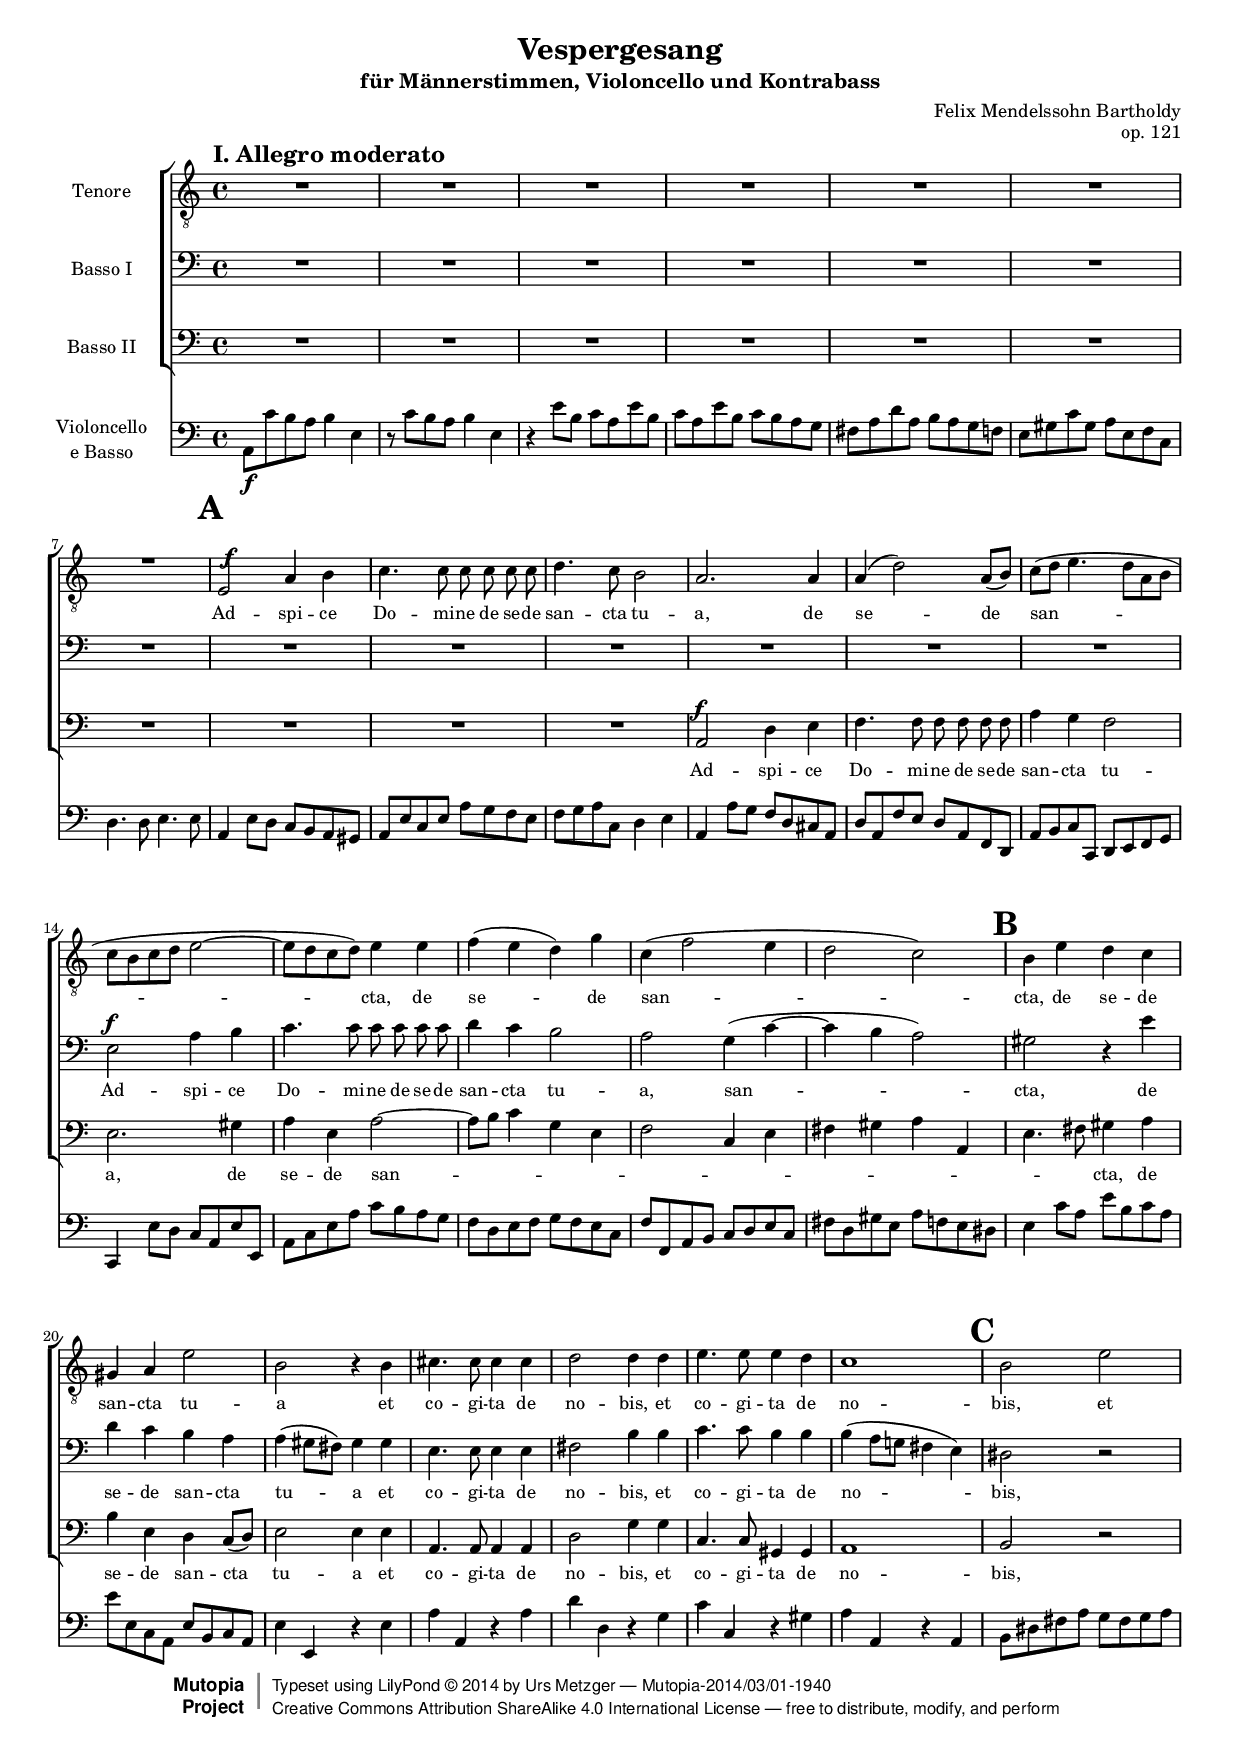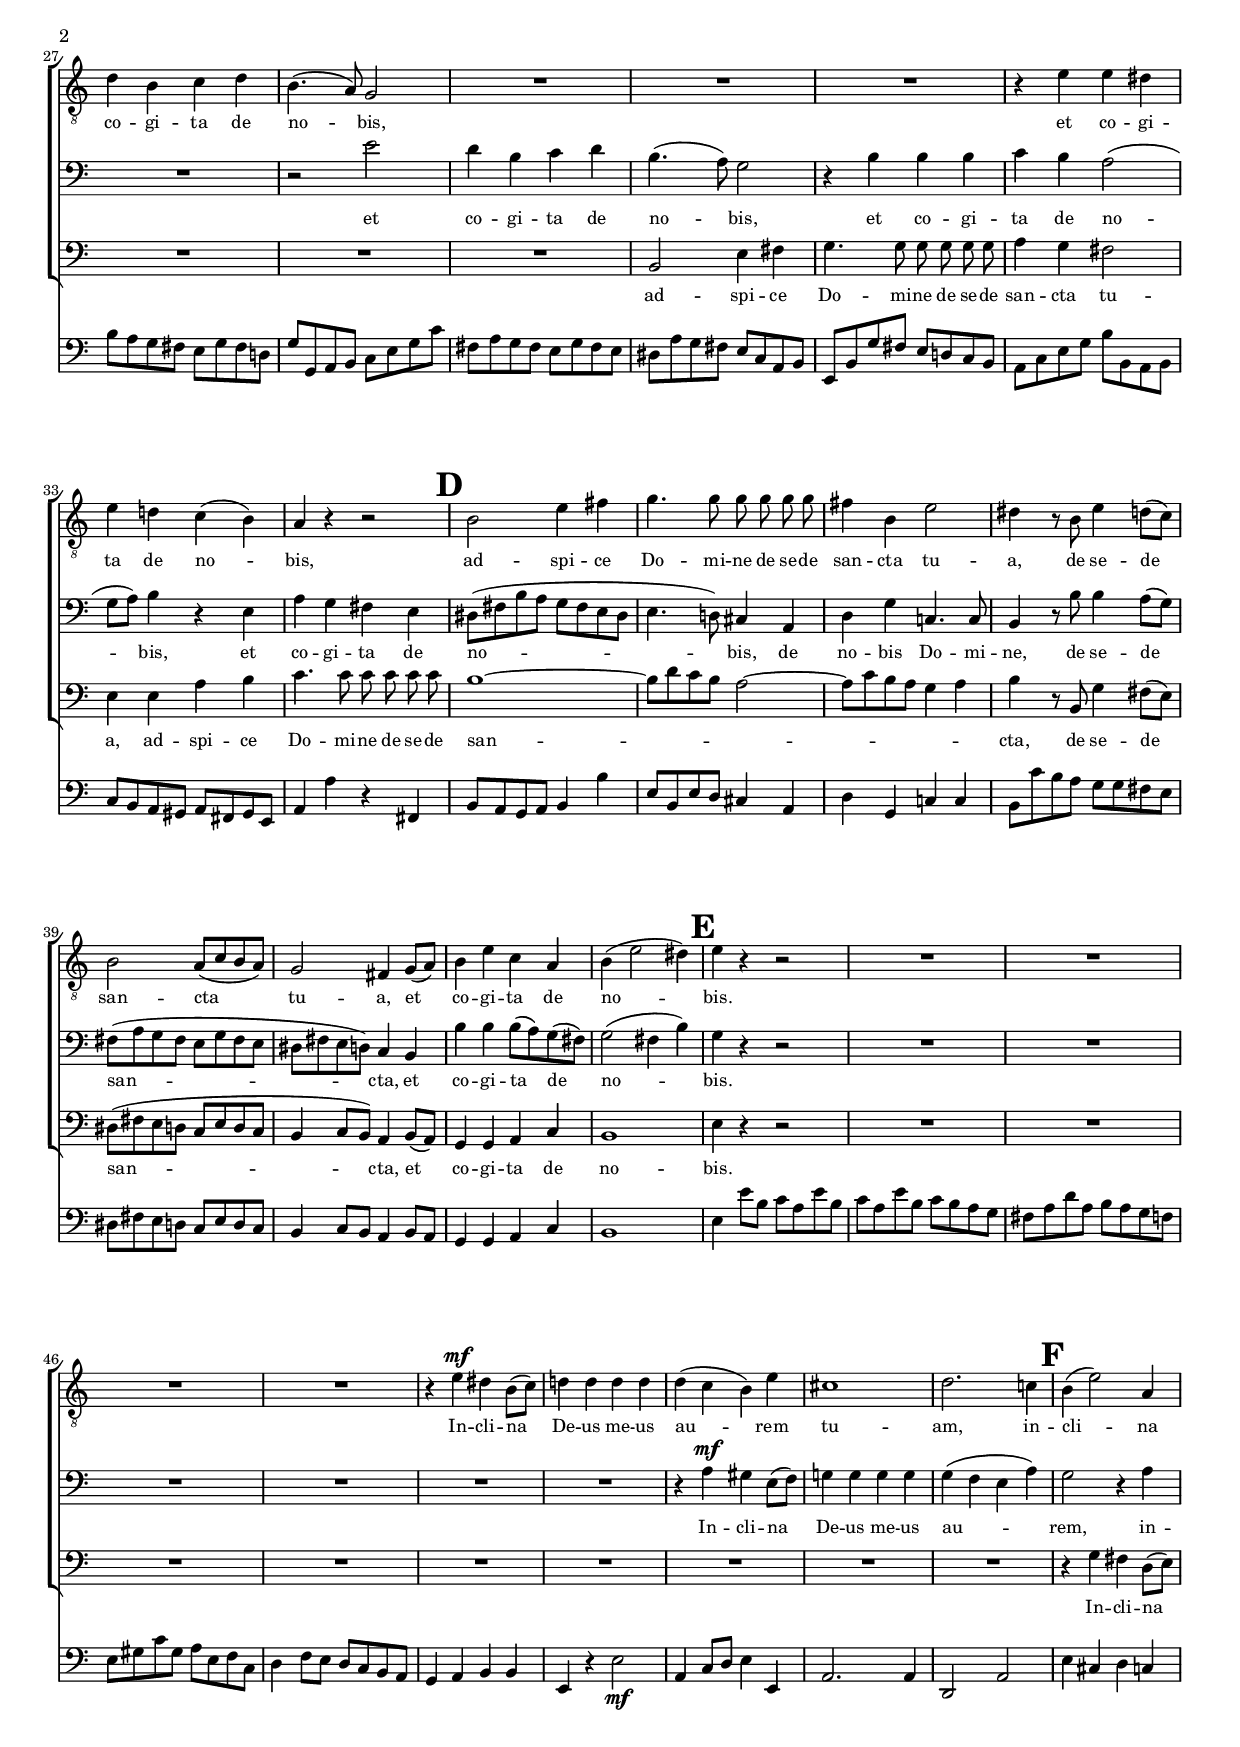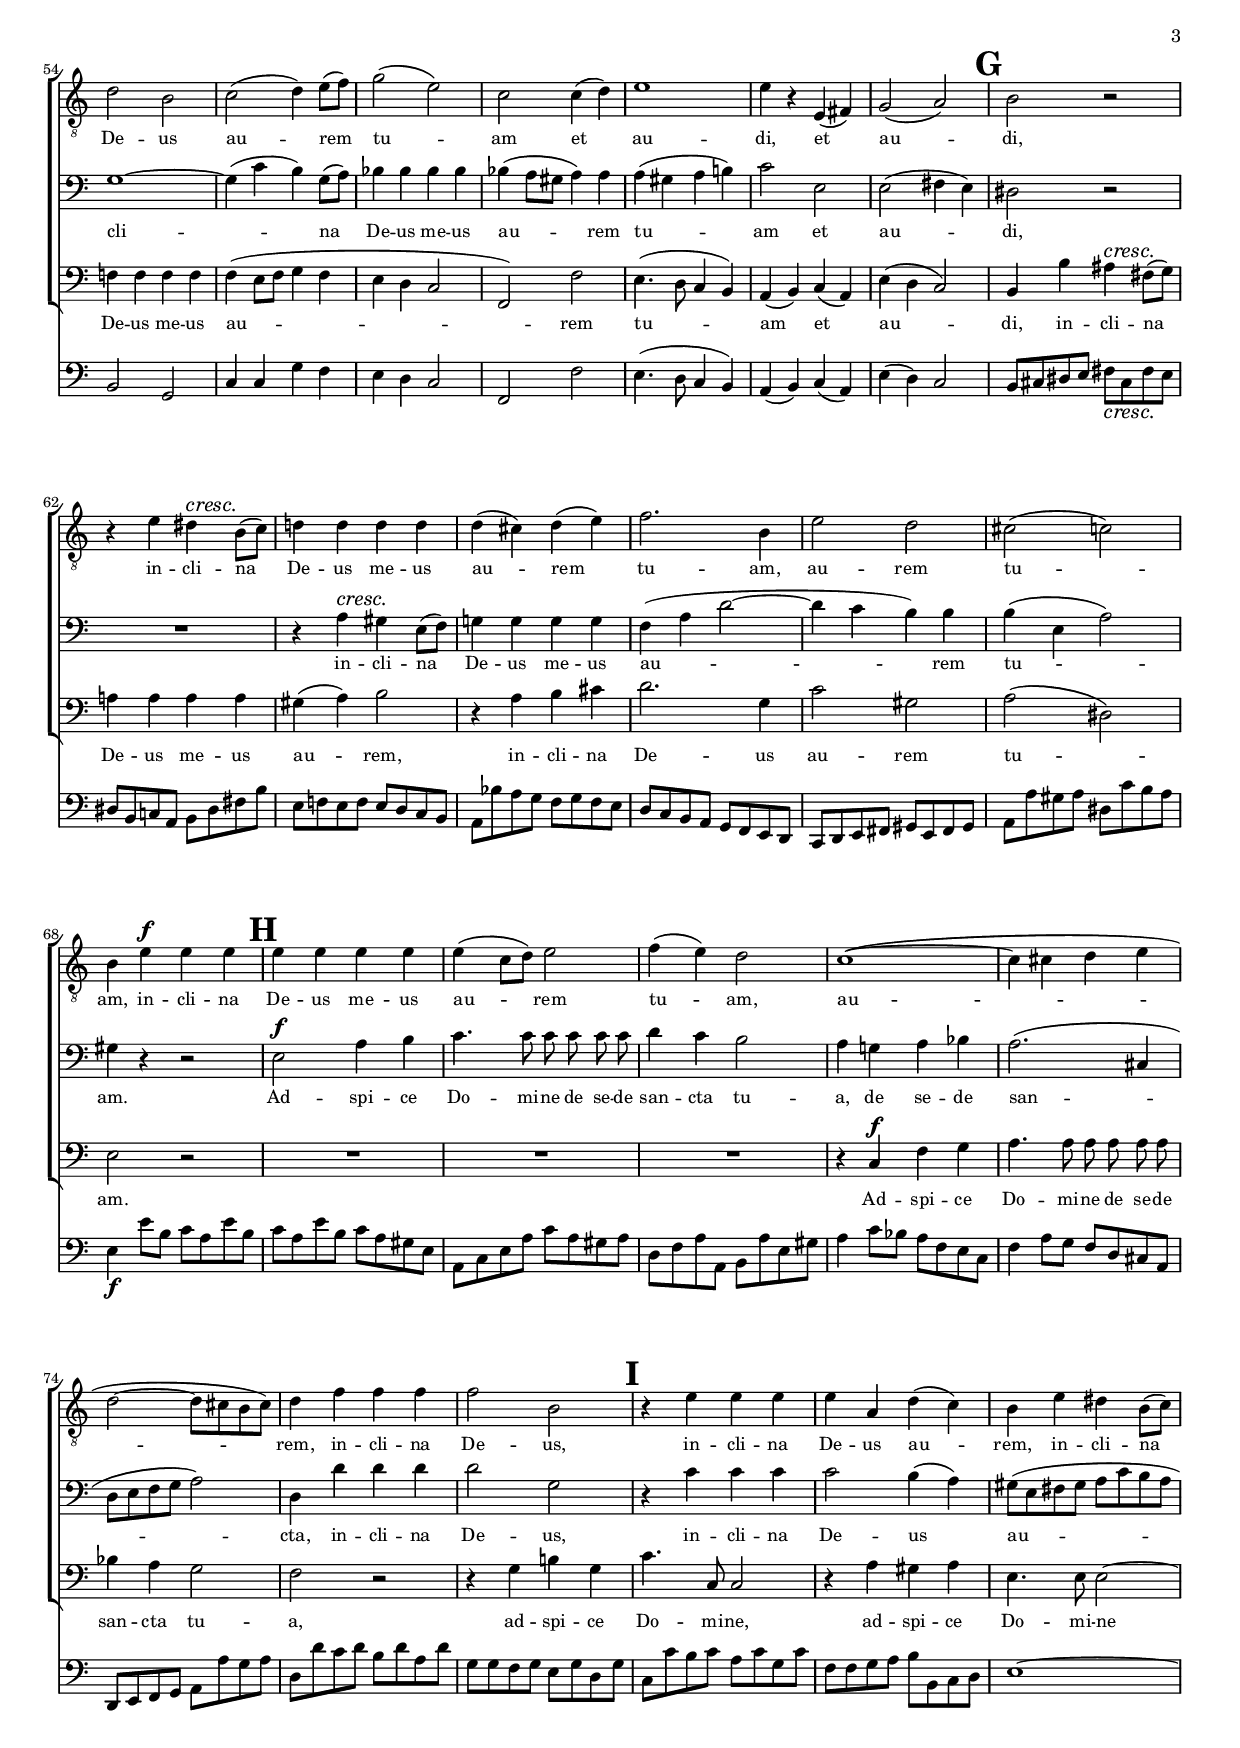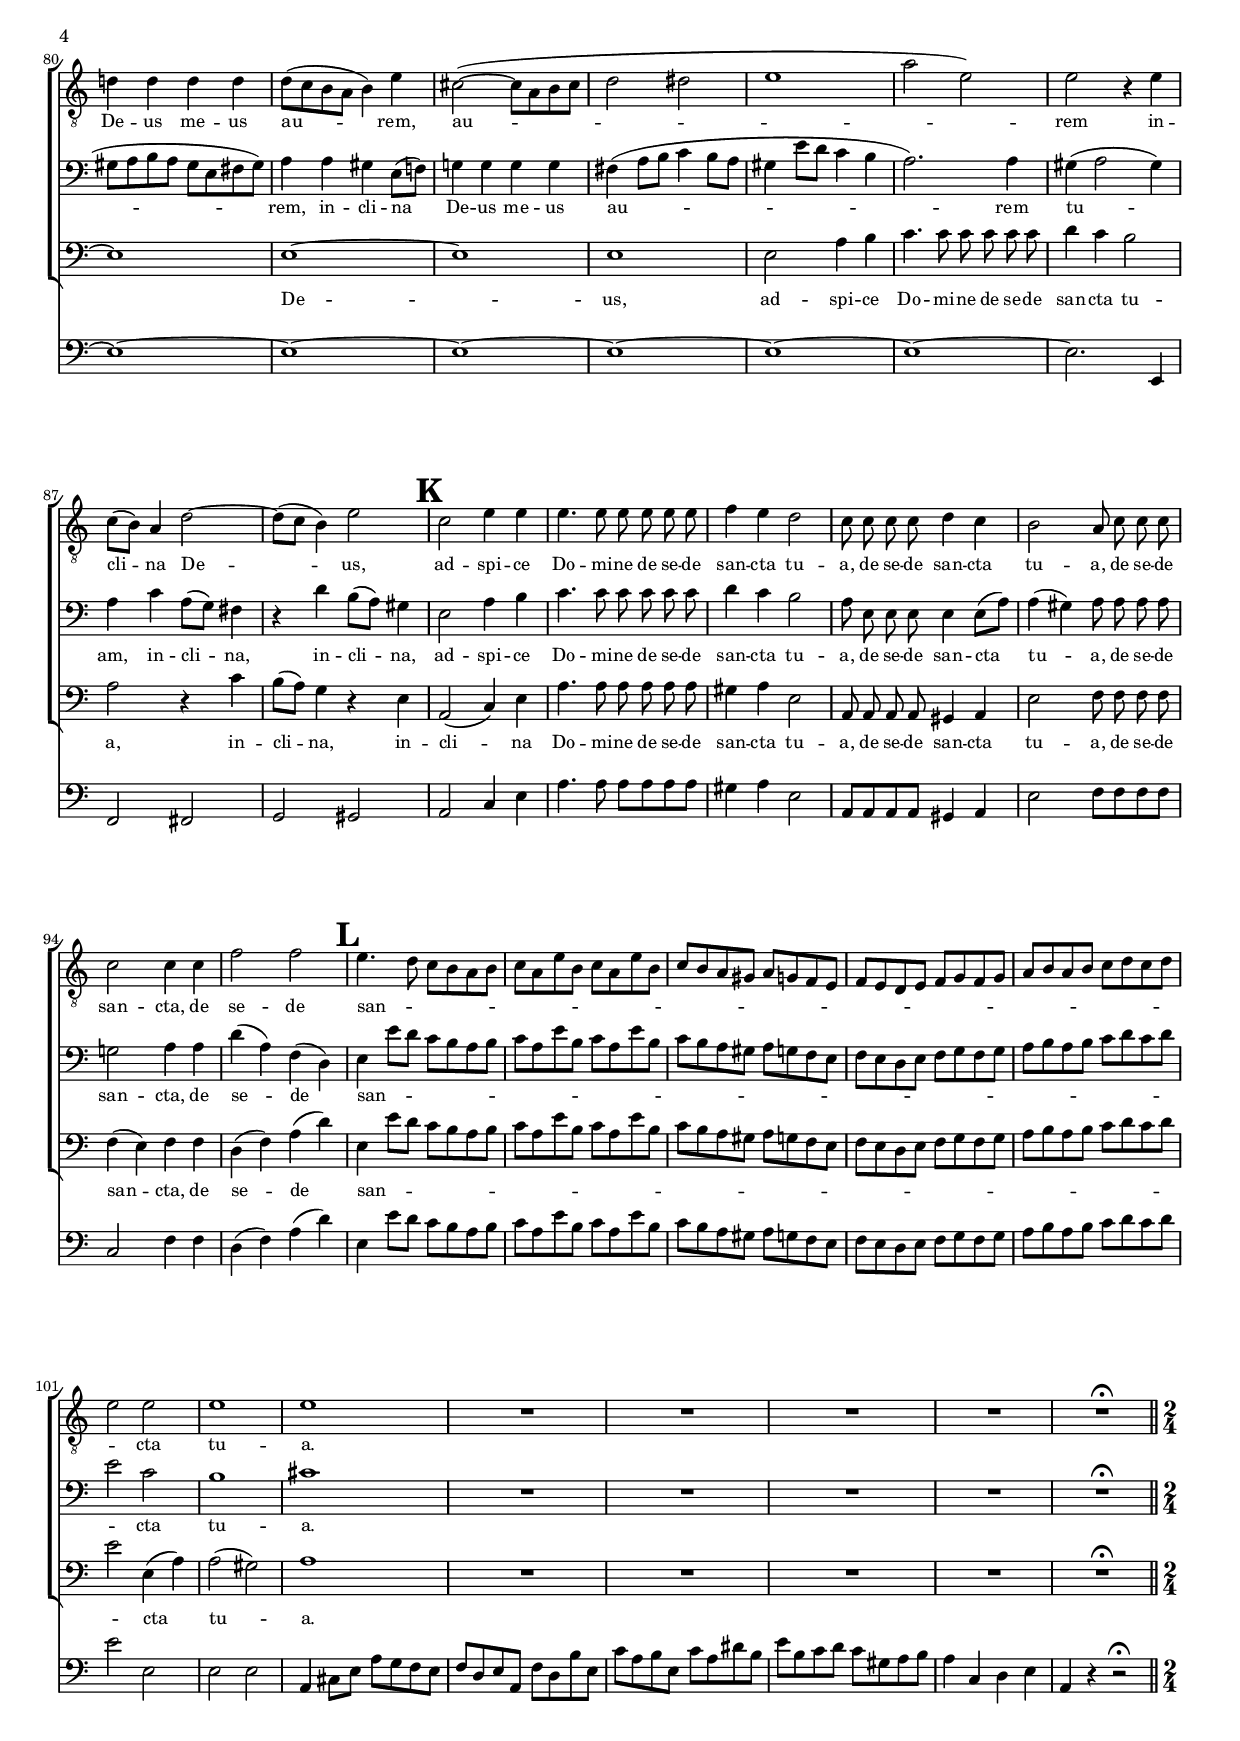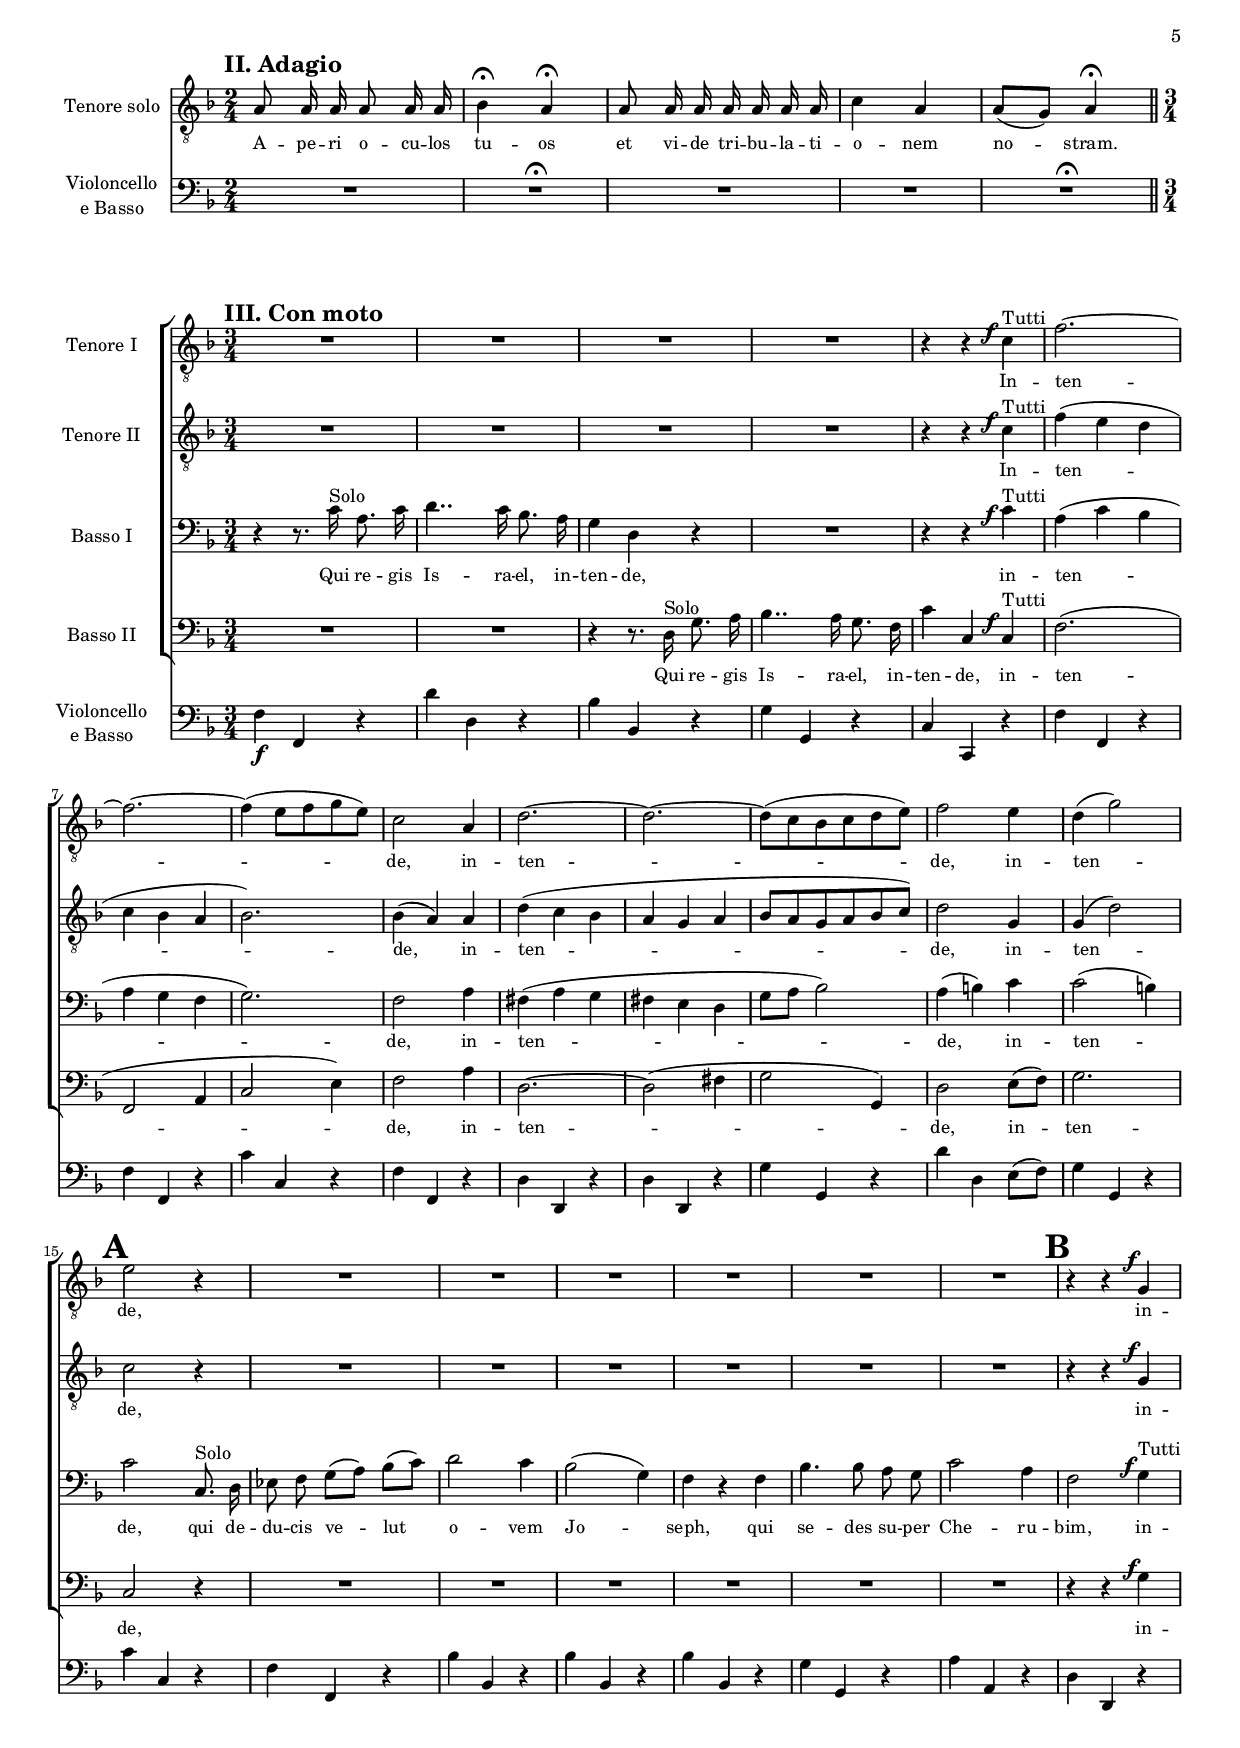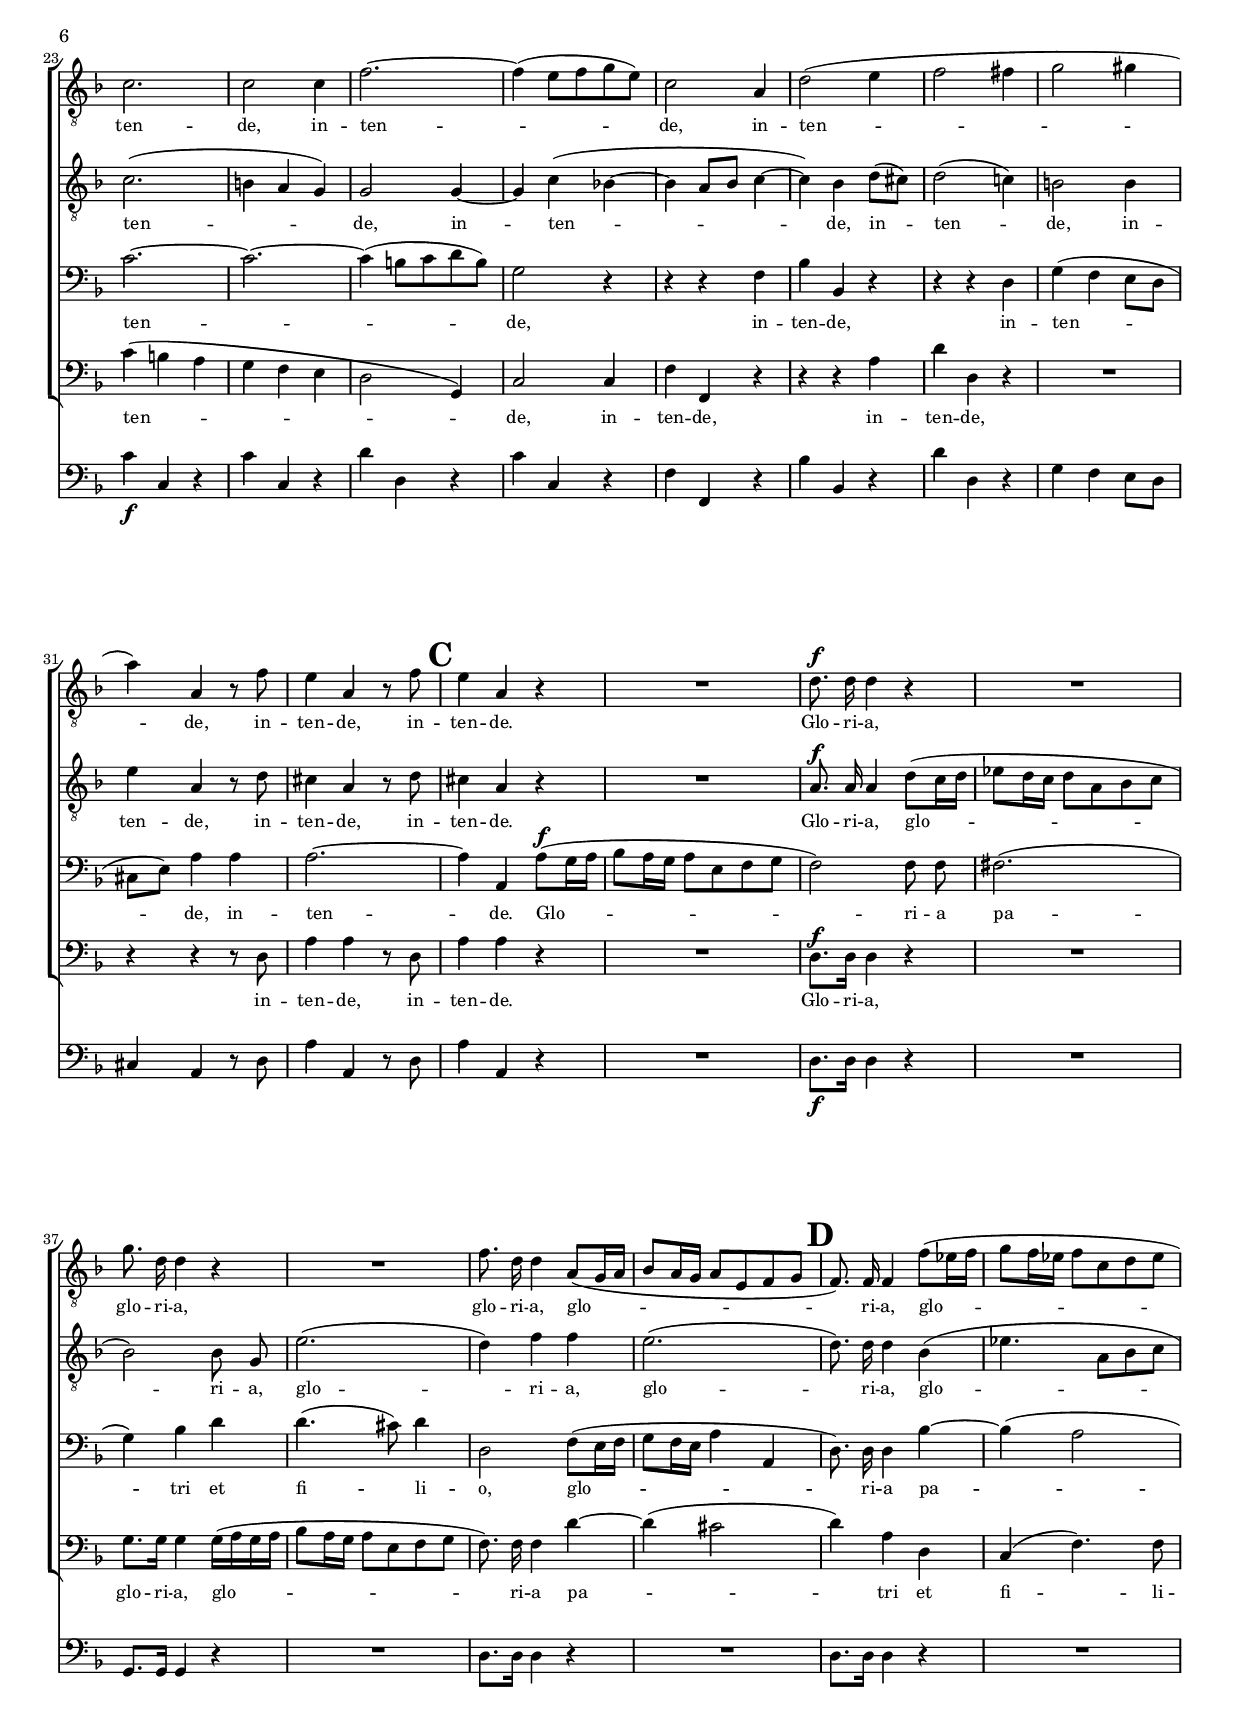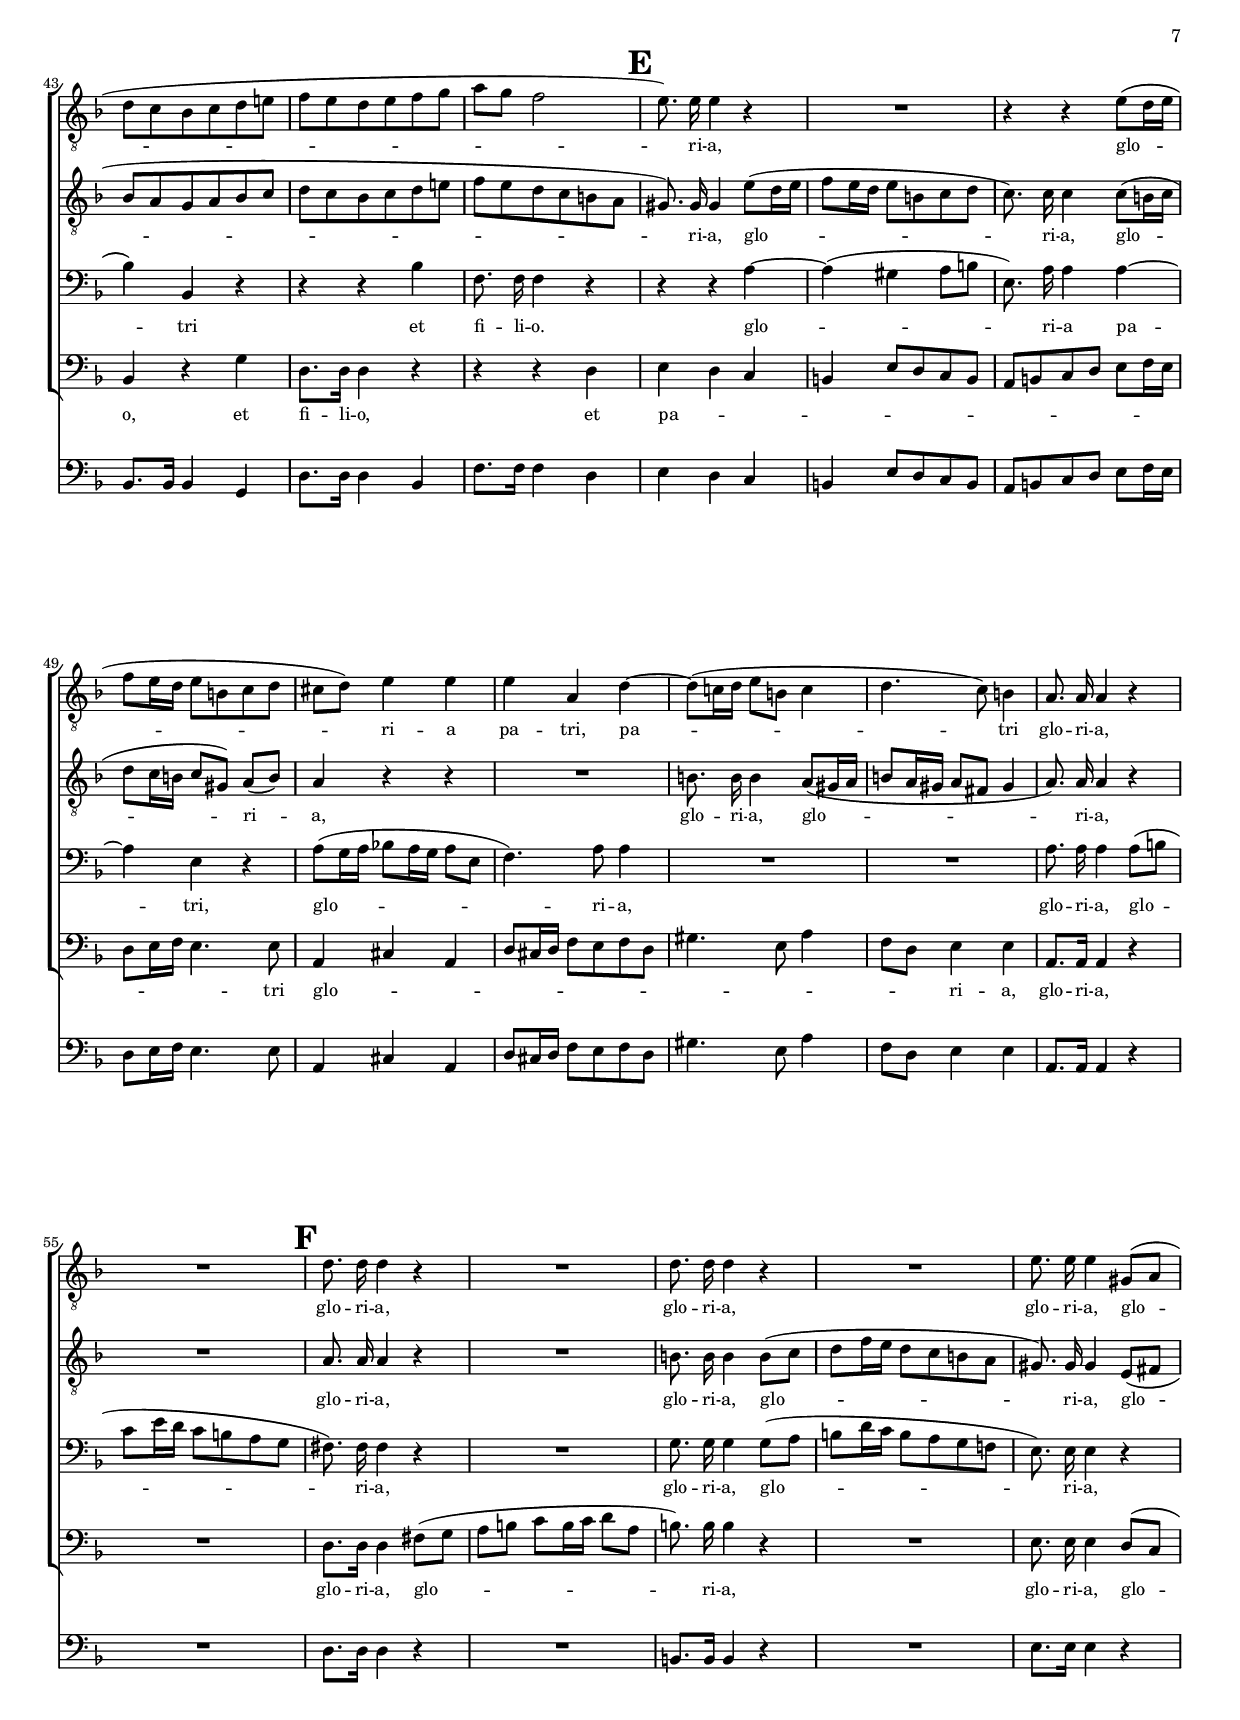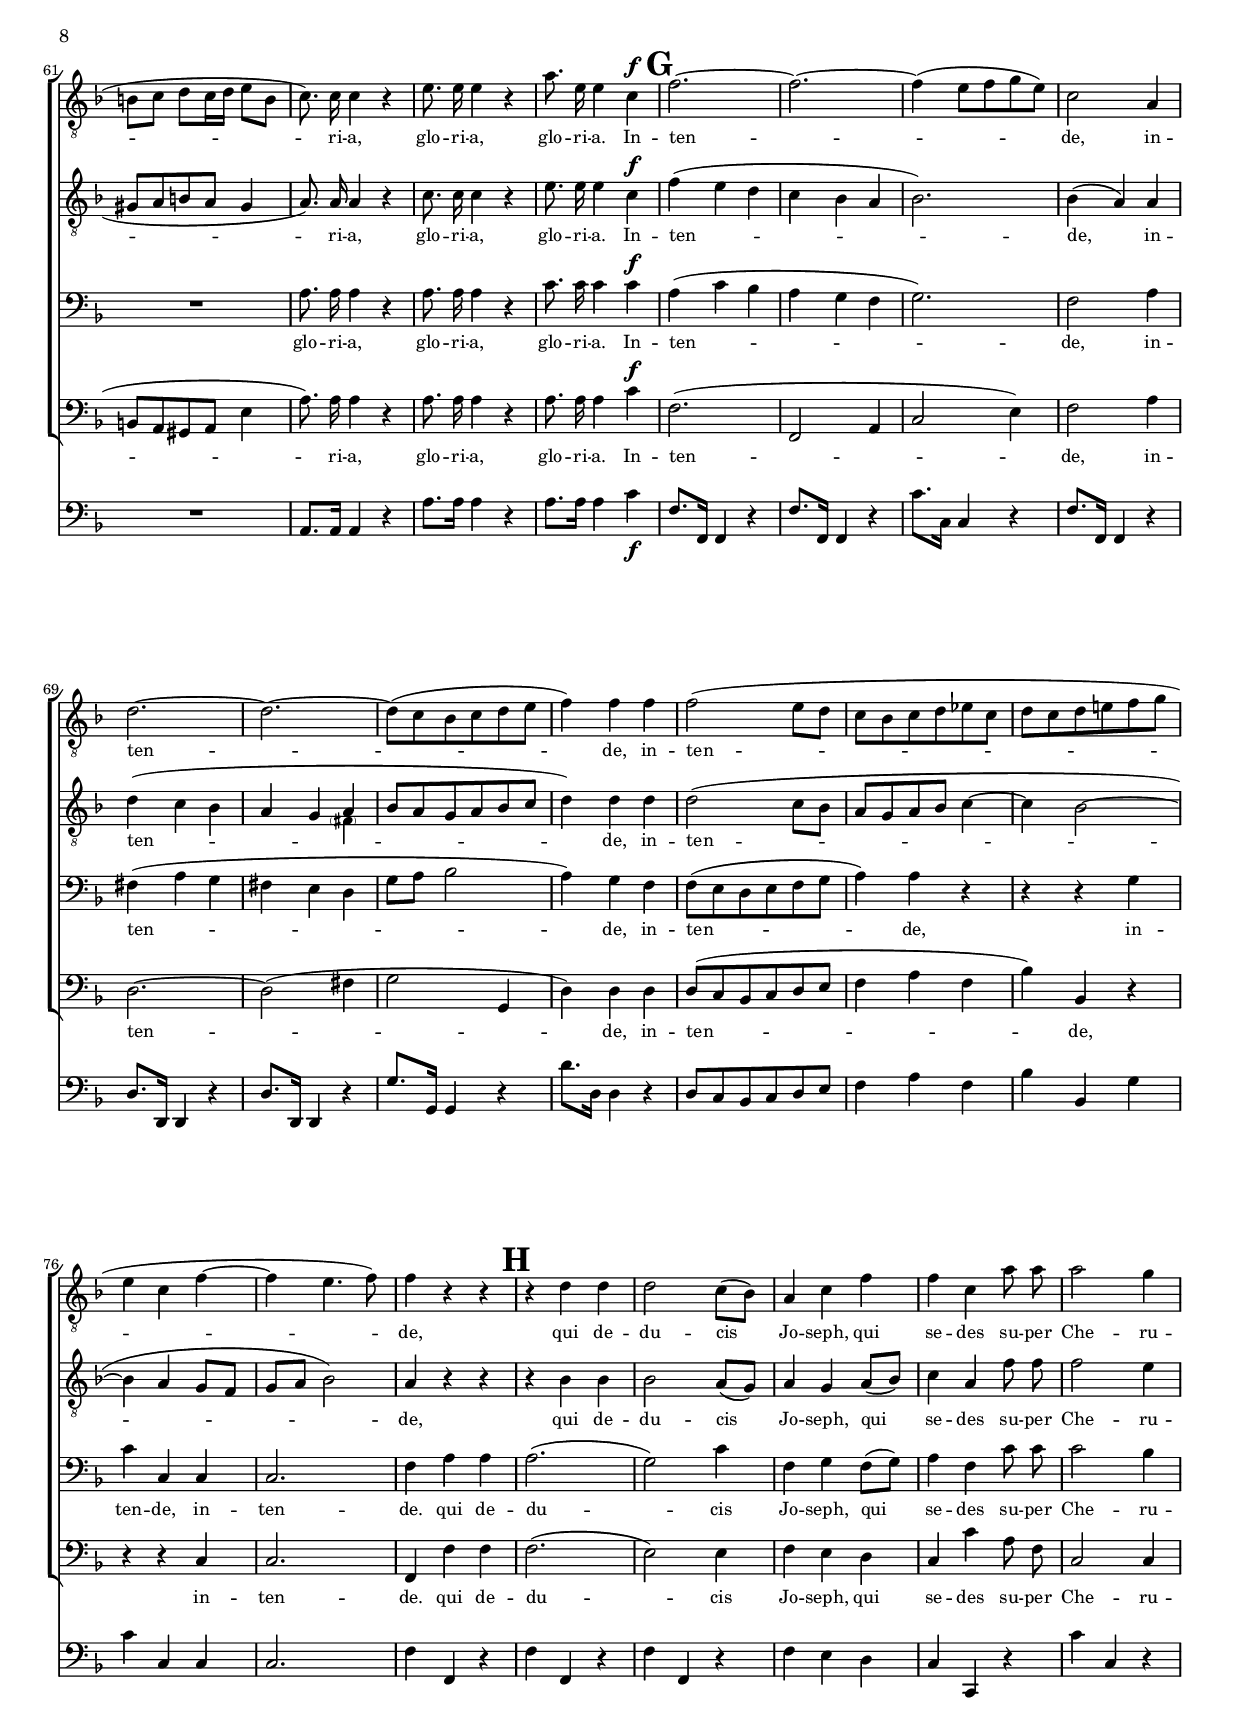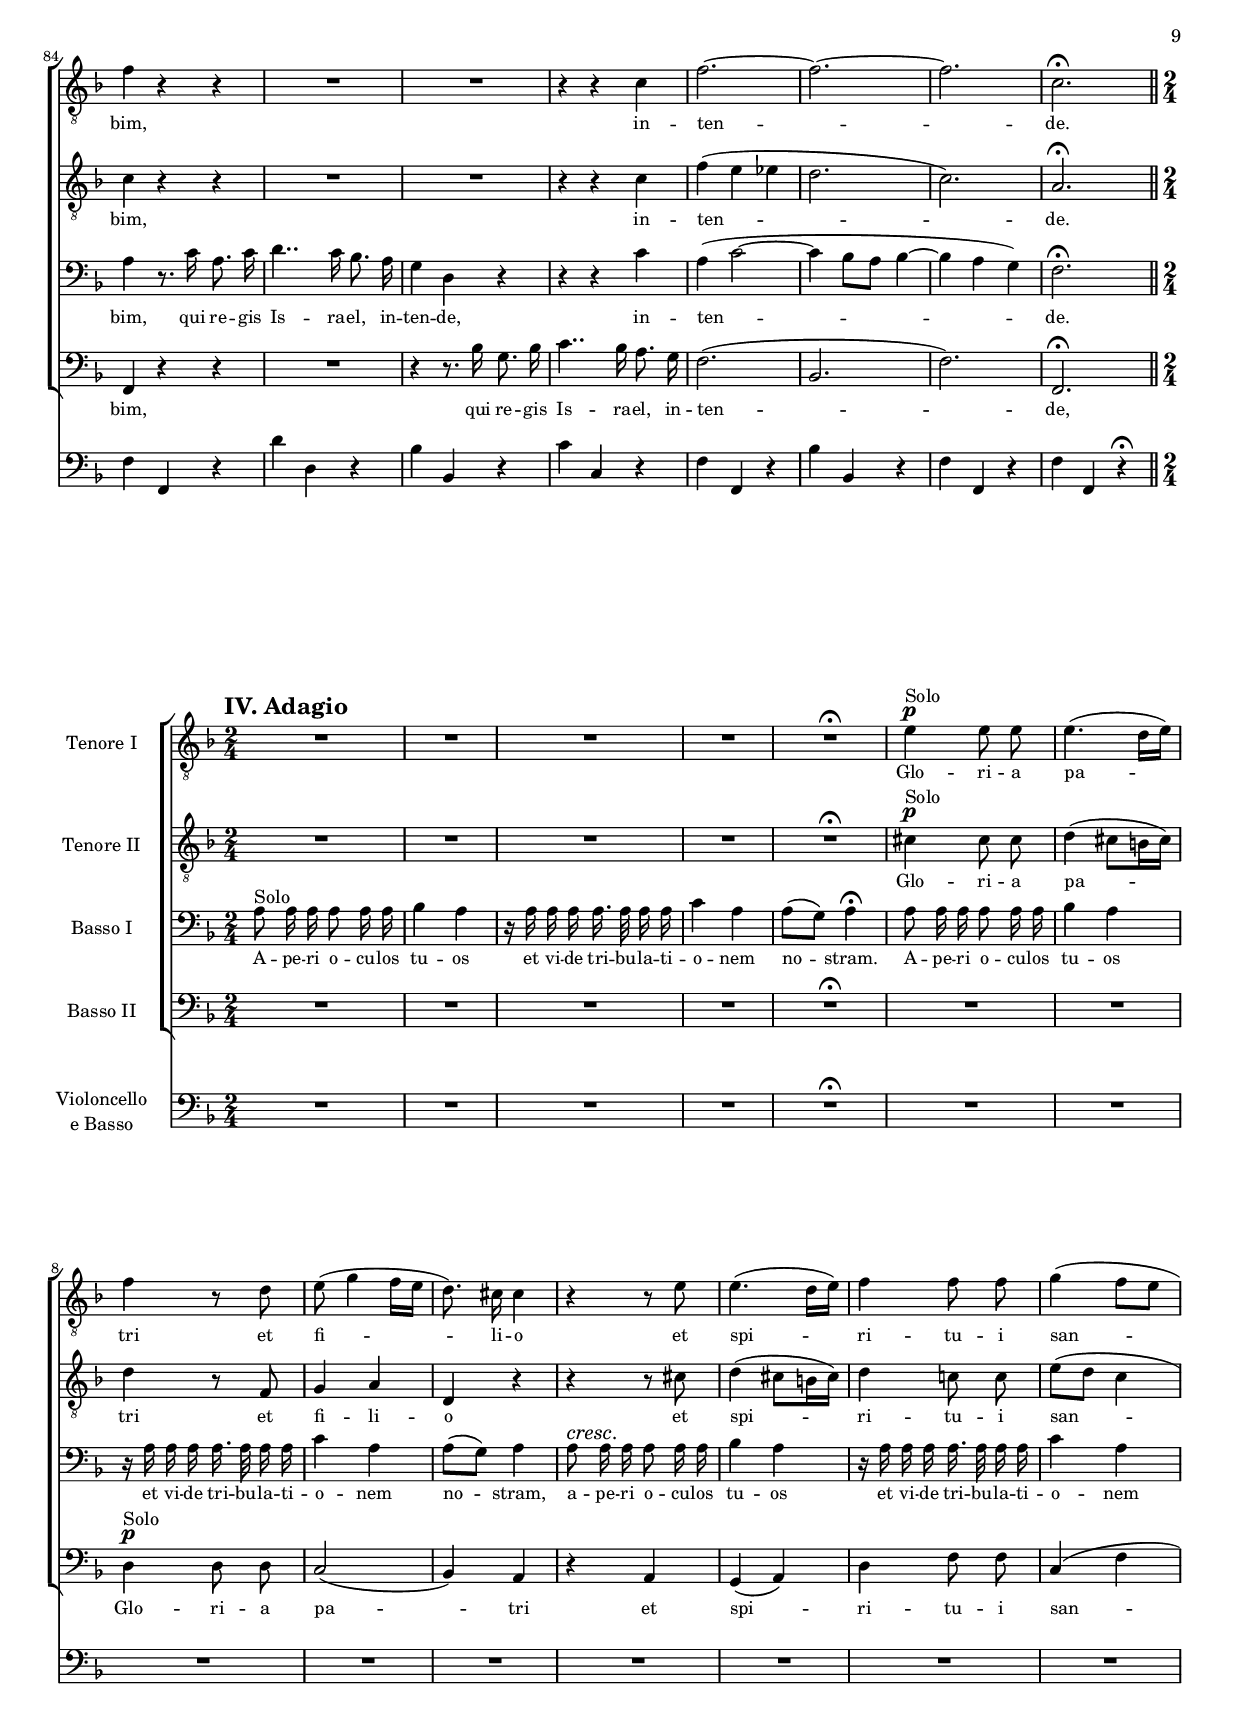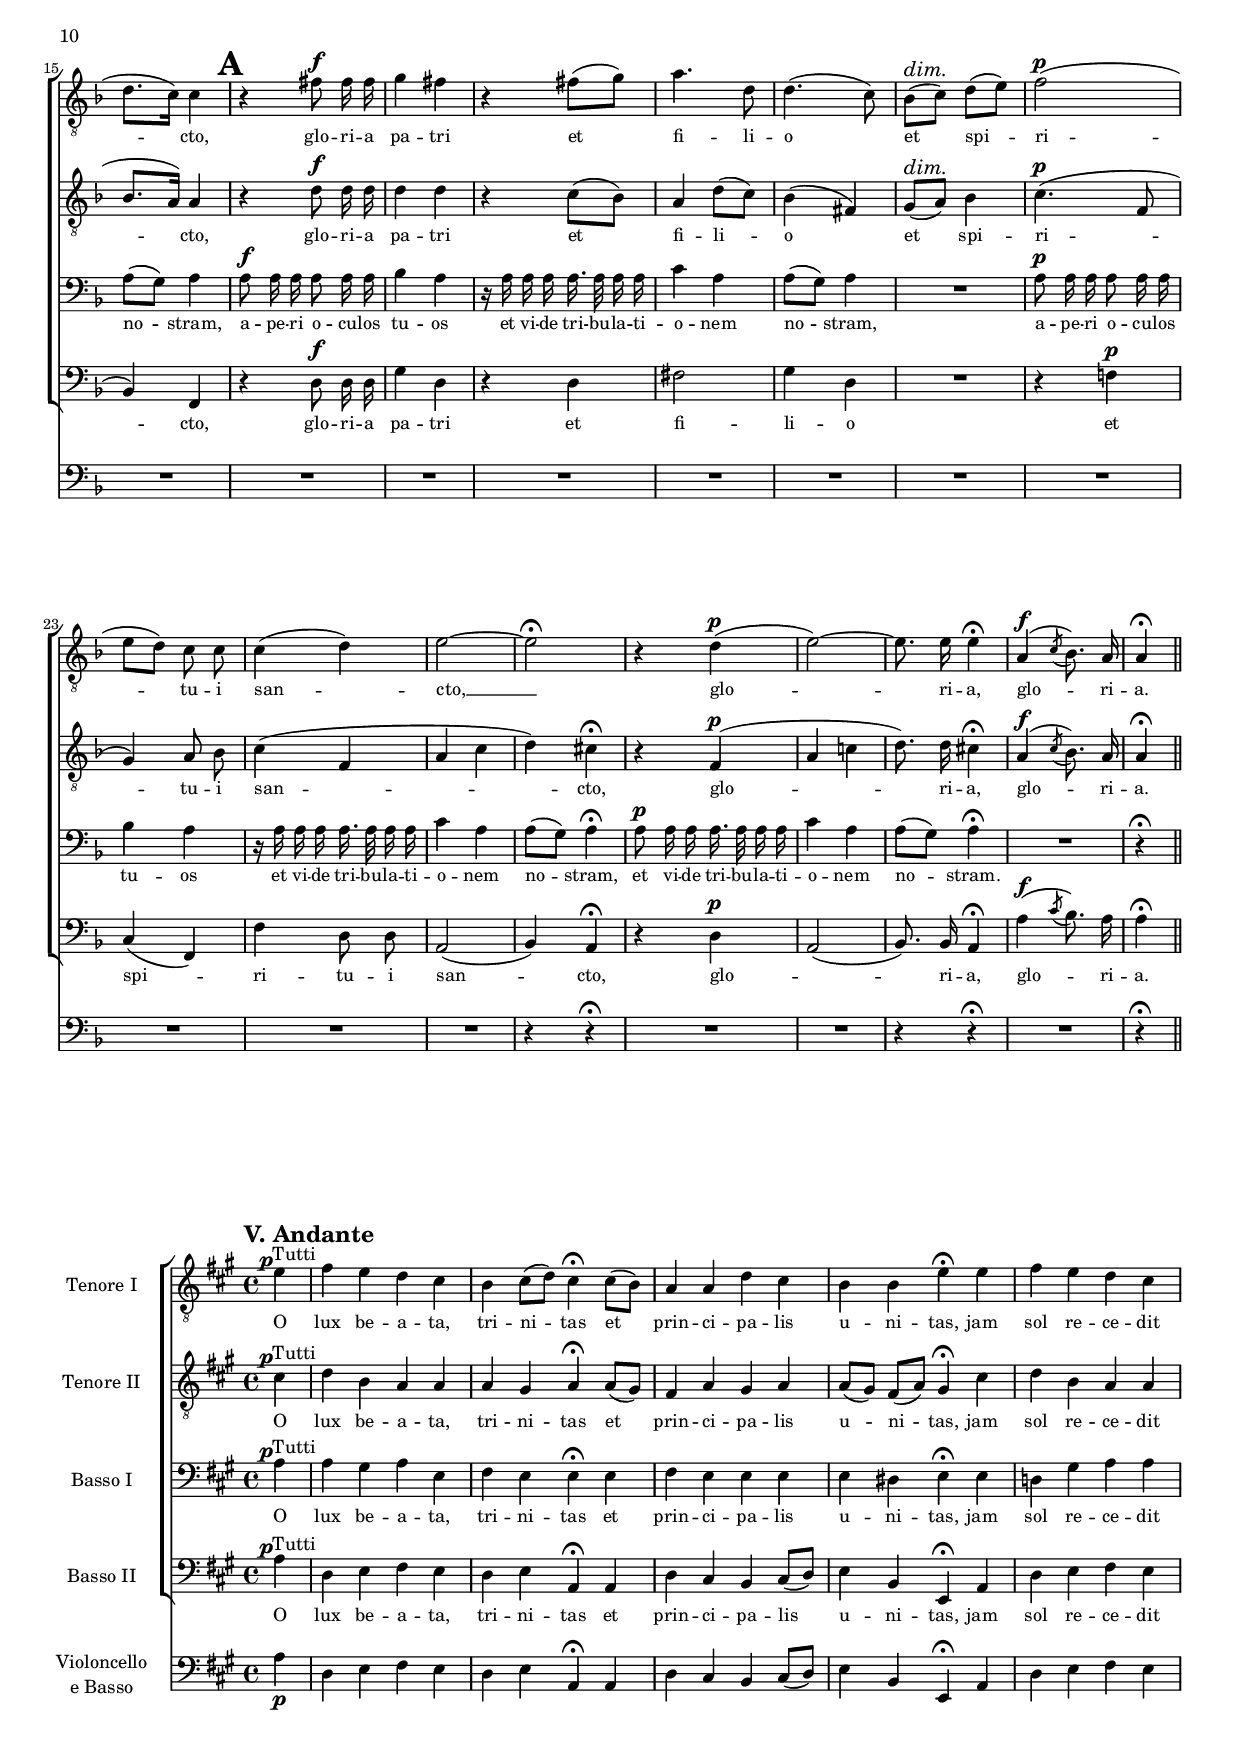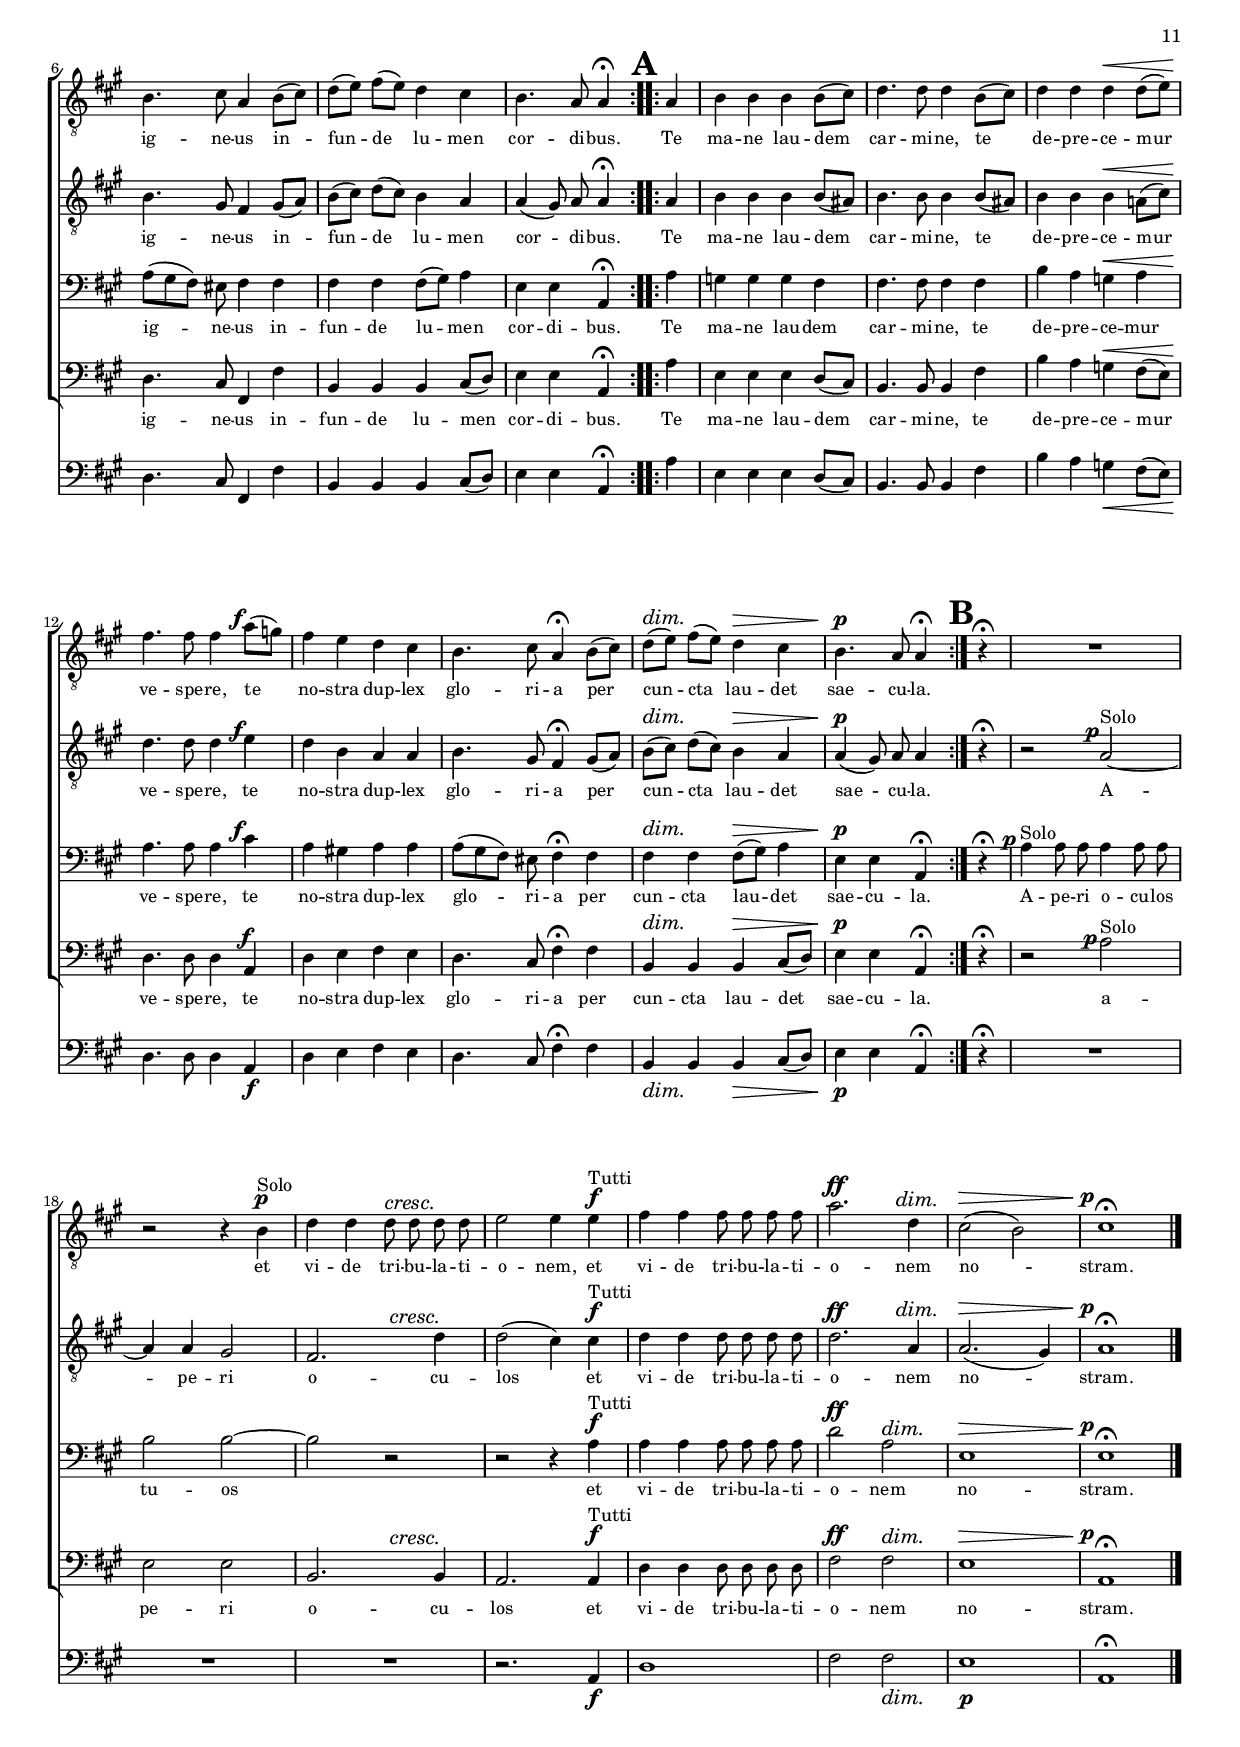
\version "2.18.0"
\include "deutsch.ly"
\include "defs.ly"
% I. Allegro moderato

\include "defs.ly"

tenorA = \relative e {
   \global
   \autoBeamOff
   \clef "G_8"
   \key c \major
   \time 4/4

   \tempo \markup { \huge "I. Allegro moderato" }
   R1 * 6
   << { R1 \once \override Score.RehearsalMark #'extra-offset = #'(0 . 1) \mark \default } \\ { s2.. \dto #4 #-2.0 s8^\f } >>
   e2 a4 h
   c4. c8 c c c c
\barNumberCheck 10
   d4. c8 h2
   a2. a4
   a4( d2) a8[( h])
   \autoBeamOn c8( d e4. d8 a h
   c8 h c d e2~
   e8 d c d) \autoBeamOff e4 e
   f4( e d) g
   c,4( f2 e4
   d2 c) \mark \default
   h4 e d c
\barNumberCheck 20
   gis4 a e'2
   h2 r4 h
   cis4. cis8 cis4 cis
   d2 d4 d
   e4. e8 e4 d
   c1 \mark \default
   h2 e
   d4 h c d
   h4.( a8) g2
   R1
\barNumberCheck 30
   R1
   R1
   r4 e' e dis
   e4 d! c( h)
   a4 r r2 \mark \default
   h2 e4 fis
   g4. g8 g g g g
   fis4 h, e2
   dis4 r8 h e4 d8[( c])
   h2 a8[( c h a])
\barNumberCheck 40
   g2 fis4 g8[( a])
   h4 e c a
   h4( e2 dis4) \mark \default
   e4 r r2
   R1
   R1
   R1
   R1
   r4 e^\mf dis h8[( c])
   d!4 d d d
\barNumberCheck 50
   d4( c h) e
   cis1
   d2. c!4 \mark \default
   h4( e2) a,4
   d2 h
   c2( d4) e8[( f])
   g2( e)
   c2 c4( d)
   e1
   e4 r e,( fis)
\barNumberCheck 60
   g2( a) \mark \default
   h2 r
   r4 e dis^\< h8([ c])
   d!4 d d d
   d4( cis) d( e)
   f2. h,4
   e2 d
   cis2( c)
   h4 e^\f e e \mark \default
   e4 e e e
\barNumberCheck 70
   e4( c8[ d]) e2
   f4( e) d2
   c1~(
   c4 cis d e
   d2~ d8[ cis h cis])
   d4 f f f
   f2 h, \mark \default
   r4 e e e
   e4 a, d( c)
   h4 e dis h8[( c])
\barNumberCheck 80
   d!4 d d d
   \autoBeamOn d8( c h a h4) e
   cis2~( cis8 a h cis
   d2 dis
   e1
   a2 e)
   e2 r4 e
   c8( h) a4 d2~ \melisma
   d8( c h4) \melismaEnd e2 \mark #11
   c2 e4 e
\barNumberCheck 90
   \autoBeamOff e4. e8 e e e e
   f4 e d2
   c8 c c c d4 c
   h2 a8 c c c
   c2 c4 c
   f2 f \mark \default
   \autoBeamOn e4. \melisma d8 c h a h
   c8 a e' h c a e' h
   c8 h a gis a g f e
   f8 e d e f g f g
\barNumberCheck 100
   a8 h a h c d c d
   e2 \melismaEnd e
   e1
   e1
   R1
   R1
   R1
   R1
   R1\fermataMarkup \time 2/4
}
tenorA_words = \lyricmode {
   \lyricsstyle
   Ad -- spi -- ce Do -- mi -- ne de se -- de san -- cta tu -- a,
   de se -- de san -- cta, de se -- de san -- cta, de se -- de san -- cta tu -- a
   et co -- gi -- ta de no -- bis,
   et co -- gi -- ta de no -- bis,

   et co -- gi -- ta de no -- bis,
   et co -- gi -- ta de no -- bis,
   % D
   ad -- spi -- ce Do -- mi -- ne de se -- de san -- cta tu -- a,
   de se -- de san -- cta tu -- a,
   et co -- gi -- ta de no -- bis.

   In -- cli -- na De -- us me -- us au -- rem tu -- am,
   in -- cli -- na De -- us au -- rem tu -- am et au -- di, et au -- di,
   % 62
   in -- cli -- na De -- us me -- us au -- rem tu -- am, au -- rem tu -- am, 
   in -- cli -- na De -- us me -- us au -- rem tu -- am, au -- rem,
   in -- cli -- na De -- us,
   % 77
   in -- cli -- na De -- us au -- rem,
   in -- cli -- na De -- us me -- us au -- rem, au -- rem
   in -- cli -- na De -- us,

   ad -- spi -- ce Do -- mi -- ne de se -- de san -- cta tu -- a,
   de se -- de san -- cta tu -- a,
   de se -- de san -- cta,
   de se -- de san -- cta tu -- a.
}

bassIA = \relative e {
   \global
   \autoBeamOff
   \clef bass
   \key c \major
   \time 4/4
   R1 * 9
\barNumberCheck 10
   R1
   R1
   R1
   R1
   \dto #-0.4 #-0.5 e2^\f a4 h
   c4. c8 c c c c
   d4 c h2
   a2 g4( c~
   c4 h a2)
   gis2 r4 e'
\barNumberCheck 20
   d4 c h a
   a4( gis8[ fis]) gis4 gis
   e4. e8 e4 e
   fis2 h4 h
   c4. c8 h4 h
   h4( a8[ g!] fis4 e)
   dis2 r
   R1
   r2 e'
   d4 h c d
\barNumberCheck 30
   h4.( a8) g2
   r4 h h h
   c4 h a2(
   g8[ a]) h4 r e,
   a4 g fis e
   \autoBeamOn dis8( fis h a g fis e dis
   e4. d!8) cis4 a
   d4 g c,!4. c8
   h4 r8 h' h4 a8( g)
   fis8( a g fis e g fis e
\barNumberCheck 40
   dis8 fis e d) c4 h
   h'4 h h8( a) g( fis)
   g2( fis4 h)
   g4 r r2
   R1 *6
\barNumberCheck 50
   r4 a^\mf gis e8( f)
   g!4 g g g
   g4( f e a)
   g2 r4 a
   g1~ \melisma
   g4( c h) \melismaEnd g8( a)
   b4 b b b
   b4( a8 gis] a4) a
   a4( gis a h!)
   c2 e,
\barNumberCheck 60
   e2( fis4 e)
   dis2 r
   R1
   r4 a'^\< gis e8( f)
   g!4 g g g
   f4( a d2~
   d4 c h) h
   h4( e, a2)
   gis4 r r2
   e2^\f a4 h
\barNumberCheck 70
   \autoBeamOff c4. c8 c c c c
   d4 c h2
   a4 g! a b
   \autoBeamOn a2.( cis,4
   d8 e f g a2)
   d,4 d' d d
   d2 g,
   r4 c c c
   c2 h4( a)
   gis8( e fis gis a c h a
\barNumberCheck 80
   gis a h a gis e fis gis)
   a4 a gis e8( f!)
   g!4 g g g
   fis4( a8 h c4 h8 a
   gis4 e'8 d c4 h
   a2.) a4
   gis4( a2 gis4)
   a4 c a8( g) fis4
   r4 d' h8( a) gis4
   e2 a4 h
\barNumberCheck 90
   \autoBeamOff c4. c8 c c c c
   d4 c h2
   a8 e e e e4 e8[( a])
   a4( gis) a8 a a a
   g!2 a4 a
   d4( a) f( d)
   e4 \autoBeamOn \melisma e'8 d c h a h
   c8 a e' h c a e' h
   c8 h a gis a g f e
   f8 e d e f g f g
\barNumberCheck 100
   a8 h a h c d c d
   e2 \melismaEnd c
   h1
   cis1
   R1
   R1
   R1
   R1
   R1\fermataMarkup \time 2/4
}
bassIA_words = \lyricmode {
   \lyricsstyle
   Ad -- spi -- ce Do -- mi -- ne de se -- de san -- cta tu -- a,
   san -- cta, de se -- de san -- cta tu -- a
   et co -- gi -- ta de no -- bis,
   et co -- gi -- ta de no -- bis,

   et co -- gi -- ta de no -- bis,
   et co -- gi -- ta de no -- bis,
   et co -- gi -- ta de no -- bis, de no -- bis Do -- mi -- ne,
   de se -- de san -- cta,
   et co -- gi -- ta de no -- bis.

   In -- cli -- na De -- us me -- us au -- rem,
   in -- cli -- na De -- us me -- us au -- rem tu -- am et au -- di,
   in -- cli -- na De -- us me -- us au -- rem tu -- am.
   Ad -- spi -- ce Do -- mi -- ne de se -- de san -- cta tu -- a,
   de se -- de san -- cta, in -- cli -- na De -- us,
   in -- cli -- na De -- us au -- rem,
   in -- cli -- na De -- us me -- us au -- rem tu -- am, in -- cli -- na, in -- cli -- na,

   ad -- spi -- ce Do -- mi -- ne de se -- de san -- cta tu -- a,
   de se -- de san -- cta tu -- a,
   de se -- de san -- cta,
   de se -- de san -- cta tu -- a.
}

bassIIA = \relative a, {
   \global
   \autoBeamOff
   \clef bass
   \key c \major
   \time 4/4
   R1 * 9
\barNumberCheck 10
   R1
   \dto -0.4 -1.5 a2^\f d4 e
   f4. f8 f f f f
   a4 g f2
   e2. gis4
   a4 e  a2~ \melisma
   a8[ h] c4 g e
   f2 c4 e
   fis4 gis a a,
   e'4. fis8 \melismaEnd gis4 a
\barNumberCheck 20
   h4 e, d c8[( d])
   e2 e4 e
   a,4. a8 a4 a
   d2 g4 g
   c,4. c8 gis4 gis
   a1
   h2 r
   R1
   R1
   R1
\barNumberCheck 30
   h2 e4 fis
   g4. g8 g g g g
   a4 g fis2
   e4 e a h
   c4. c8 c c c c
   h1~ \melisma \autoBeamOn
   h8 d c h a2~
   a8 c h a g4 a \melismaEnd \autoBeamOff
   h4 r8 h, g'4 fis8[( e])
   \autoBeamOn dis8( fis e d c e d c
\barNumberCheck 40
   h4 c8 h) \autoBeamOff a4 h8[( a])
   g4 g a c
   h1
   e4 r r2
   R1 * 6
\barNumberCheck 50
   R1
   R1
   R1
   \autoBeamOn r4 g fis d8( e)
   f!4 f f f
   f4( e8 f g4 f
   e4 d c2
   f,2) f'
   e4.( d8 c4 h)
   a4( h) c4( a)
\barNumberCheck 60
   e'4( d c2)
   h4 h' ais^\< fis8( g)
   a!4 a a a
   gis4( a) h2
   r4 a h cis
   d2. g,4
   c2 gis
   a2( dis,)
   e2 r
   R1
\barNumberCheck 70
   R1
   R1
   r4 c^\f f g
   \autoBeamOff a4. a8 a a a a
   b4 a g2
   f2 r
   r4 g h! g
   c4. c,8 c2
   r4 a' gis a
   e4. e8 e2~
\barNumberCheck 80
   e1
   e1~
   e1
   e1
   e2 a4 h
   c4. c8 c c c c
   d4 c h2
   a2 r4 c
   h8[( a]) g4 r e
   a,2( c4) e
\barNumberCheck 90
   a4. a8 a a a a
   gis4 a e2
   a,8 a a a gis4 a
   e'2 f8 f f f
   f4( e) f f
   d4( f) a( d)
   \autoBeamOn e,4 \melisma e'8 d c h a h
   c8 a e' h c a e' h
   c8 h a gis a g f e
   f8 e d e f g f g
\barNumberCheck 100
   a8 h a h c d c d
   e2 \melismaEnd e,4( a)
   a2( gis)
   a1
   R1
   R1
   R1
   R1
   R1\fermataMarkup \time 2/4
}
bassIIA_words = \lyricmode {
   \lyricsstyle
   Ad -- spi -- ce Do -- mi -- ne de se -- de san -- cta tu -- a,
   de se -- de san -- cta, de se -- de san -- cta tu -- a
   et co -- gi -- ta de no -- bis,
   et co -- gi -- ta de no -- bis,
   ad -- spi -- ce Do -- mi -- ne de se -- de san -- cta tu -- a,
   ad -- spi -- ce Do -- mi -- ne de se -- de san -- cta, de se -- de san -- cta,
   et co -- gi -- ta de no -- bis.
   % 53
   In -- cli -- na De -- us me -- us au -- rem tu -- am et au -- di,
   in -- cli -- na De -- us me -- us au -- rem,
   in -- cli -- na De -- us au -- rem tu -- am.
   % 72
   Ad -- spi -- ce Do -- mi -- ne de se -- de san -- cta tu -- a,
   ad -- spi -- ce Do -- mi -- ne,
   ad -- spi -- ce Do -- mi -- ne De -- us,
   ad -- spi -- ce Do -- mi -- ne de se -- de san -- cta tu -- a,
   in -- cli -- na,

   in -- cli -- na Do -- mi -- ne de se -- de san -- cta tu -- a,
   de se -- de san -- cta tu -- a,
   de se -- de san -- cta,
   de se -- de san -- cta tu -- a.
}

vcbA = \relative a, {
   \global
   \clef bass
   \key c \major
   \time 4/4
   a8_\f c' h a h4 e,
   r8 c' h a h4 e,
   r4 e'8 h c a e' h
   c8 a e' h c h a g
   fis8 a d a h a g f
   e8 gis c gis a e f c
   d4. d8 e4. e8
   a,4 e'8 d c h a gis
   a8 e' c e a g f e
\barNumberCheck 10
   f8 g a c, d4 e
   a,4 a'8 g f d cis a
   d8 a f' e d a f d
   a'8 h c c, d e f g
   c,4 e'8 d c a e' e,
   a8 c e a c h a g
   f8 d e f g f e c
   f8 f, a h c d e c
   fis8 d gis e a f e dis
   e4 c'8 a e' h c a
\barNumberCheck 20
   e'8 e, c a e' h c a
   e'4 e, r e'
   a4 a, r a'
   d4 d, r g
   c4 c, r gis'
   a4 a, r a
   h8 dis fis a g fis g a
   h8 a g fis e g fis d!
   g8 g, a h c e g c
   fis,8 a g fis e g fis e
\barNumberCheck 30
   dis8 a' g fis e c a h
   e,8 h' g' fis e d! c h
   a8 c e g h h, a h
   c8 h a gis a fis gis e
   a4 a' r fis,
   h8 a g a h4 h'
   e,8 h e d cis4 a
   d4 g, c! c
   h8 c' h a g g fis e
   dis8 fis e d c e d c
\barNumberCheck 40
   h4 c8 h a4 h8 a
   g4 g a c
   h1
   e4 e'8 h c a e' h
   c8 a e' h c h a g
   fis8 a d a h a g f
   e8 gis c gis a e f c
   d4 f8 e d c h a
   g4 a h h
   e,4 r e'2_\mf
\barNumberCheck 50
   a,4 c8 d e4 e,
   a2. a4
   d,2 a'
   e'4 cis d c
   h2 g
   c4 c g' f
   e d c2
   f,2 f'
   e4.( d8 c4 h)
   a4( h) c( a)
\barNumberCheck 60
   e'4( d) c2
   h8 cis dis e fis_\< cis fis e
   dis8 h c! a h dis fis h
   e,8 f! e f e d c h
   a8 b' a g f g f e
   d8 c h a g f e d
   c8 d e fis gis e fis gis
   a8 a' gis a dis, c' h a
   e4_\f e'8 h c a e' h
   c8 a e' h c a gis e
\barNumberCheck 70
   a,8 c e a c a gis a
   d,8 f a a, h a' e gis
   a4 c8 b a f e c
   f4 a8 g f d cis a
   d,8 e f g a a' g a
   d,8 d' c d h d a d
   g,8 g f g e g d g
   c,8 c' h c a c g c
   f,8 f g a h h, c d
   e1~
\barNumberCheck 80
   e1~
   e1~
   e1~
   e1~
   e1~
   e1~
   e2. e,4
   f2 fis
   g2 gis
   a2 c4 e
\barNumberCheck 90
   a4. a8 a a a a
   gis4 a e2
   a,8 a a a gis4 a
   e'2 f8 f f f
   c2 f4 f
   d4( f) a( d)
   e,4 e'8 d c h a h
   c8 a e' h c a e' h
   c8 h a gis a g f e
   f8 e d e f g f g
\barNumberCheck 100
   a8 h a h c d c d
   e2 e,
   e2 e
   a,4 cis8 e a g f e
   f8 d e a, f' d h' e,
   c'8 a h e, c' a dis h
   e8 h c d c gis a h
   a4 c, d e
   a,4 r r2^\fermata \bar "||" \time 2/4
}

scoreA = {
   <<
      \new ChoirStaff <<
         \new Staff = "staffA_tenor" <<
            \set Staff.instrumentName = "Tenore"
            \midiFlute
            \new Voice = "voiceA_tenor" << \tenorA >>
            \lyricsto "voiceA_tenor" \new Lyrics \tenorA_words
         >>
         \new Staff = "staffA_bassI" <<
            \set Staff.instrumentName = "Basso I"
            \midiFlute
            \new Voice = "voiceA_bassI" << \bassIA >>
            \lyricsto "voiceA_bassI" \new Lyrics \bassIA_words
         >>
         \new Staff  = "staffA_bassII" <<
            \set Staff.instrumentName = "Basso II"
            \midiFlute
            \new Voice = "voiceA_bassII" << \bassIIA >>
            \lyricsto "voiceA_bassII" \new Lyrics \bassIIA_words
         >>
      >>
      \new Staff  = "staffA_vcb" <<
         \set Staff.instrumentName = \markup { \center-column { "Violoncello" "e Basso" } }
         \midiContrabass
         \new Voice = "voiceA_vcb" << \vcbA >>
      >>
   >>


}

% II. Adagio

\include "defs.ly"

tenorB = \relative a {
   \global
   \set Score.currentBarNumber = #1
   \autoBeamOff
   \clef "G_8"
   \key f \major
   \time 2/4

   \tempo \markup { \huge "II. Adagio" }
   a8 a16 a a8 a16 a
   \once \override Script #'padding = #1 b4^\fermata a^\fermata
   a8 a16 a a a a a
   c4 a
   a8[( g]) a4^\fermata \bar "||" \time 3/4
}
tenorB_words = \lyricmode {
   \lyricsstyle
   A -- pe -- ri o -- cu -- los tu -- os
   et vi -- de tri -- bu -- la -- ti -- o -- nem no -- stram.
}

vcbB = {
   \global
   \clef bass
   \key f \major
   \time 2/4

   R2 
   R2^\fermataMarkup
   R2
   R2
   R2^\fermataMarkup \time 3/4
}


scoreB = {
   <<
      \new ChoirStaff <<
         \new Staff = "staffB_tenor" <<
            \set Staff.instrumentName = "Tenore solo"
            \new Voice = "voiceB_tenor" << \tenorB >>
            \lyricsto "voiceB_tenor" \new Lyrics \tenorB_words
         >>
      >>
      \new Staff  = "staffB_vcb" <<
         \set Staff.instrumentName = \markup { \center-column { "Violoncello" "e Basso" } }
         \new Voice = "voiceB_vcb" << \vcbB >>
      >>
   >>
}

% III. Con moto

\include "defs.ly"

tenorIC = \relative c' {
   \global   
   \set Score.currentBarNumber = #1
   \autoBeamOff
   \clef "G_8"
   \key f \major
   \time 3/4

   \tempo \markup { \huge "III. Con moto" }
   R2.
   R2.
   R2.
   R2.
   r4 \dto #2.8 #-2.5 \tso #0 #-2.0 r^\f c^"Tutti"
   f2.~ \break
   f2.~
   f4( e8[ f g e])
   c2 a4
\barNumberCheck 10
   d2.~
   d2.~
   d8[( c b c d e])
   f2 e4
   d4( g2) \mark \default
   e2 r4
   R2.
   R2.
   R2.
   R2.
\barNumberCheck 20
   R2.
   R2. \mark \default
   r4 r \dto #-1.5 #-1.5 g,^\f
   c2.
   c2 c4
   f2.~
   f4( e8[ f g e])
   c2 a4
   d2( e4
   f2 fis4
\barNumberCheck 30
   g2 gis4
   a4) a, r8 f'
   e4 a, r8 f' \mark \default
   e4 a, r
   R2.
   d8.^\f d16 d4 r
   R2.
   g8. d16 d4 r
   R2.
   f8. d16 d4 a8[( g16 a]
\barNumberCheck 40
   b8[ a16 g] a8[ e f g] \mark \default
   f8.) f16 f4 f'8[( es16 f]
   g8[ f16 es] f8[ c d es]
   d8[ c b c d e!]
   f8[ e d e f g]
   a8[ g] f2 \mark \default
   e8.) e16 e4 r
   R2.
   r4 r e8[( d16 e]
   f8[ e16 d] e8[ h c d]
\barNumberCheck 50
   cis8[ d]) e4 e
   e4 a, d4~
   d8[( c!16 d] e8[ h] c4
   d4. c8) h4
   a8. a16 a4 r
   R2. \mark \default
   d8. d16 d4 r
   R2.
   d8. d16 d4 r
   R2.
\barNumberCheck 60
   e8. e16 e4 gis,8[( a]
   h8[ c] d[ c16 d] e8[ h]
   c8.) c16 c4 r
   e8. e16 e4 r
   a8. e16 e4 c^\f \mark \default
   f2.~
   f2.~
   f4( e8[ f g e])
   c2 a4
   d2.~
\barNumberCheck 70
   d2.~
   d8[( c b c d e]
   f4) f f
   f2( e8[ d]
   c8[ b c d es c]
   d8[ c d e! f g]
   e4 c f~
   f4 e4. f8)
   f4 r r \mark \default
   r4 d d
\barNumberCheck 80
   d2 c8[( b])
   a4 c f
   f4 c a'8 a
   a2 g4
   f4 r r
   R2.
   R2.
   r4 r c
   f2.~
   f2.~
\barNumberCheck 90
   f2.
   c2.^\fermata \time 2/4
}
tenorIC_words = \lyricmode {
   \lyricsstyle
   In -- ten -- de, in -- ten -- de, in -- ten -- de,
   in -- ten -- de, in -- ten -- de, in -- ten -- de, in -- ten -- de, in -- ten -- de.
   Glo -- ri -- a, glo -- ri -- a, glo -- ri -- a, glo -- ri -- a, glo -- ri -- a,
   glo -- ri -- a pa -- tri, pa -- tri glo -- ri -- a,
   glo -- ri -- a, glo -- ri -- a, glo -- ri -- a, glo -- ri -- a, glo -- ri -- a, glo -- ri -- a.
   In -- ten -- de, in -- ten -- de, in -- ten -- de,
   qui de -- du -- cis Jo -- seph,
   qui se -- des su -- per Che -- ru -- bim,
   in -- ten -- de.
}

tenorIIC = \relative c' {
   \global   
   \autoBeamOff
   \clef "G_8"
   \key f \major
   \time 3/4

   R2.
   R2.
   R2.
   R2.
   r4 \dto #2.8 #-2.5 \tso #0 #-2.0 r^\f c^"Tutti"
   f4( e d
   c4 b a
   b2.)
   b4( a) a
\barNumberCheck 10
   d4( c b
   a4 g a
   b8[ a g a b c])
   d2 g,4
   g4( d'2)
   c2 r4
   R2.
   R2.
   R2.
   R2.
\barNumberCheck 20
   R2.
   R2.
   r4 r \dto #-1.5 #-1.5 g^\f
   c2.(
   h4 a g)
   g2 g4~
   g4 c( b!~
   b4 a8[ b] c4~
   c4) b d8[( cis])
   d2( c!4)
\barNumberCheck 30
   h2 h4
   e4 a, r8 d
   cis4 a r8 d
   cis4 a r
   R2.
   \dto #0 #-0.4 a8.^\f a16 a4 d8[( c16 d]
   es8[ d16 c] d8[ a b c]
   b2) b8 g
   e'2.(
   d4) f f
\barNumberCheck 40
   e2.(
   d8.) d16 d4 b4(
   es4. a,8[ b c]
   b8[ a g a b c]
   d8[ c b c d e!]
   f8[ e d c h a]
   gis8.) gis16 gis4 e'8[( d16 e]
   f8[ e16 d] e8[ h c d]
   c8.) c16 c4 c8[( h16 c]
   d8[ c16 h] c8[ gis]) a[( h])
\barNumberCheck 50
   a4 r r
   R2.
   h8. h16 h4 a8[( gis16 a]
   h8[ a16 gis] a8[ fis] gis4
   a8.) a16 a4 r
   R2.
   a8. a16 a4 r
   R2.
   h8. h16 h4 h8[( c]
   d8[ f16 e] d8[ c h a]
\barNumberCheck 60
   gis8.) gis16 gis4 e8[( fis]
   gis8[ a h a] gis4
   a8.) a16 a4 r
   c8. c16 c4 r
   e8. e16 e4 c^\f
   f4( e d
   c4 b a
   b2.)
   b4( a) a
   d4( c b
\barNumberCheck 70
   a4 g << { a } \\ { \small \stemDown \once \override Staff.Accidental #'font-size = #-2 \parenthesize fis } >>
   b8[ a g a b c]
   d4) d d
   d2( c8[ b]
   a8[ g a b] c4~
   c4 b2~
   b4 a g8[ f]
   g8[ a] b2)
   a4 r r
   r4 b b
\barNumberCheck 80
   b2 a8[( g])
   a4 g a8[( b])
   c4 a f'8 f
   f2 e4
   c4 r r
   R2.
   R2.
   r4 r c
   f4( e es
   d2.
\barNumberCheck 90
   c2.)
   a2.^\fermata \time 2/4
}
tenorIIC_words = \lyricmode {
   \lyricsstyle
   In -- ten -- de, in -- ten -- de, in -- ten -- de, in -- ten -- de,
   in -- ten -- de, in -- ten -- de, in -- ten -- de, in -- ten -- de, in -- ten -- de.
   Glo -- ri -- a, glo -- ri -- a, glo -- ri -- a, glo -- ri -- a, glo -- ri -- a,
   glo -- ri -- a, glo -- ri -- a, glo -- ri -- a, glo -- ri -- a, glo -- ri -- a,
   glo -- ri -- a, glo -- ri -- a, glo -- ri -- a, glo -- ri -- a, glo -- ri -- a.
   In -- ten -- de, in -- ten -- de, in -- ten -- de,
   qui de -- du -- cis Jo -- seph,
   qui se -- des su -- per Che -- ru -- bim,
   in -- ten -- de.
}

bassIC = \relative c' {
   \global   
   \autoBeamOff
   \clef bass
   \key f \major
   \time 3/4
   r4 r8. c16 ^"Solo" a8. c16
   d4.. c16 b8. a16
   g4 d r
   R2.
   r4 \dto #2.8 #-1.5 \tso #0 #-2.0 r^\f c'^"Tutti"
   a4( c b
   a4 g f
   g2.)
   f2 a4
\barNumberCheck 10
   fis4( a g
   fis4 e d
   g8[ a] b2)
   a4( h) c
   c2( h4)
   c2 c,8.^"Solo" d16
   es8 f g[( a]) b[( c])
   d2 c4
   b2( g4)
   f4 r f
\barNumberCheck 20
   b4. b8 a g
   c2 a4
   f2 \dto #-1.8 #-1.5 \tso #0 #-1.8 g4^\f^"Tutti"
   c2.~
   c2.~
   c4( h8[ c d h])
   g2 r4
   r4 r f
   b4 b, r
   r4 r d
\barNumberCheck 30
   g4( f e8[ d]
   cis8[ e]) a4 a
   a2.~
   a4 a, a'8[(^\f g16 a]
   b8[ a16 g] a8[ e f g]
   f2) f8 f
   fis2.(
   g4) b d
   d4.( cis8) d4
   d,2 f8[( e16 f]
\barNumberCheck 40
   g8[ f16 e] a4 a,
   d8.) d16 d4 b'~
   b4( a2
   b4) b, r
   r4 r b'
   f8. f16 f4 r
   r4 r a~
   a4( gis a8[ h]
   e,8.) a16 a4 a~
   a4 e r
\barNumberCheck 50
   a8[( g16 a] b!8[ a16 g] a8[ e]
   f4.) a8 a4
   R2.
   R2.
   a8. a16 a4 a8[(h]
   c8[ e16 d] c8[ h a g]
   fis8.) fis16 fis4 r
   R2.
   g8. g16 g4 g8[( a]
   h8[ d16 c] h8[ a g f!]
\barNumberCheck 60
   e8.) e16 e4 r
   R2.
   a8. a16 a4 r
   a8. a16 a4 r
   c8. c16 c4 c^\f
   a4( c b
   a4 g f
   g2.)
   f2 a4
   fis4( a g
\barNumberCheck 70
   fis4 e d
   g8[ a] b2
   a4) g f
   f8[( e d e f g]
   a4) a r
   r4 r g
   c4 c, c
   c2.
   f4 a a
   a2.(
\barNumberCheck 80
   g2) c4
   f,4 g f8[( g])
   a4 f c'8 c
   c2 b4
   a4 r8. c16 a8. c16
   d4.. c16 b8. a16
   g4 d r
   r4 r c'
   a4( c2~
   c4 b8[ a] b4~
\barNumberCheck 90
   b4 a g)
   f2.^\fermata \time 2/4
}
bassIC_words = \lyricmode {
   \lyricsstyle
   Qui re -- gis Is -- ra -- el, in -- ten -- de,
   in -- ten -- de, in -- ten -- de, in -- ten -- de,
   qui de -- du -- cis ve -- lut o -- vem Jo -- seph,
   qui se -- des su -- per Che -- ru -- bim,
   in -- ten -- de, in -- ten -- de, in -- ten -- de, in -- ten -- de.
   Glo -- ri -- a pa -- tri et fi -- li -- o,
   glo -- ri -- a pa -- tri et fi -- li -- o.
   glo -- ri -- a pa -- tri, glo -- ri -- a, glo -- ri -- a,
   glo -- ri -- a, glo -- ri -- a, glo -- ri -- a, glo -- ri -- a, glo -- ri -- a, glo -- ri -- a.
   In -- ten -- de, in -- ten -- de, in -- ten -- de, in -- ten -- de, in -- ten -- de.
   qui de -- du -- cis Jo -- seph,
   qui se -- des su -- per Che -- ru -- bim,
   qui re -- gis Is -- ra -- el, in -- ten -- de, in -- ten -- de.
}

bassIIC = \relative d {
   \global   
   \autoBeamOff
   \clef bass
   \key f \major
   \time 3/4
   R2.
   R2.
   r4 r8. d16^"Solo" g8. a16
   b4.. a16 g8. f16 \autoBeamOn 
   c'4 \dto #2.8 #-2.5 \tso #0 #-2.0 c,^\f c^"Tutti"
   f2.(
   f,2 a4
   c2 e4)
   f2 a4
\barNumberCheck 10
   d,2.~
   d2( fis4
   g2 g,4)
   d'2 e8( f)
   g2.
   c,2 r4
   R2.
   R2.
   R2.
   R2.
\barNumberCheck 20
   R2.
   R2.
   r4 r \dto #-1.5 #-1.5 g'^\f
   c4( h a
   g f e
   d2 g,4)
   c2 c4
   f4 f, r
   r4 r a'
   d4 d, r
\barNumberCheck 30
   R2.
   r4 r r8 d
   a'4 a r8 d,
   a'4 a r
   R2.
   \dto #0 #-1.5 d,8.^\f d16 d4 r
   R2.
   g8. g16 g4 g16[( a g a]
   b8[ a16 g] a8[ e f g]
   f8.) \noBeam f16 f4 d'~
\barNumberCheck 40
   d4( cis2
   d4) a d,
   c4( f4.) f8
   b,4 r g'
   d8. d16 d4 r
   r4 r d
   e4 \melisma d c
   h4 e8 d c h
   a8[ h c d] e8 f16 e
   d8 e16 f e4. \melismaEnd e8
\barNumberCheck 50
   a,4 \melisma cis a
   d8[ cis16 d] f8[ e f d]
   gis4. e8 a4
   f8[ d] \melismaEnd e4 e
   a,8. a16 a4 r
   R2.
   d8. d16 d4 fis8[( g]
   a8[ h] c[ h16 c] d8[ a]
   \autoBeamOff h8.) h16 h4 r
   R2.
\barNumberCheck 60
   e,8. e16 e4 d8[( c]
   h8[ a gis a] e'4
   a8.) a16 a4 r
   a8. a16 a4 r
   a8. a16 a4 c^\f
   f,2.(
   f,2 a4
   c2 e4)
   f2 a4
   d,2.~
\barNumberCheck 70
   d2( fis4
   g2 g,4
   d'4) d d
   d8[( c b c d e]
   f4 a f
   b4) b, r
   r4 r c
   c2.
   f,4 f' f
   f2.(
\barNumberCheck 80
   \autoBeamOff e2) e4
   f4 e d
   c4 c' a8 f
   c2 c4
   f,4 r r
   R2.
   r4 r8. b'16 g8. b16
   c4.. b16 a8. g16
   f2.(
   b,2.
\barNumberCheck 90
   f'2.)
   f,2.^\fermata \time 2/4
}
bassIIC_words = \lyricmode {
   \lyricsstyle
   Qui re -- gis Is -- ra -- el, in -- ten -- de,
   in -- ten -- de, in -- ten -- de, in -- ten -- de, in -- ten -- de,
   in -- ten -- de, in -- ten -- de, in -- ten -- de, in -- ten -- de.
   Glo -- ri -- a, glo -- ri -- a, glo -- ri -- a pa -- tri et fi -- li -- o,
   et fi -- li -- o,
   et pa -- tri glo -- ri -- a, glo -- ri -- a, glo -- ri -- a, glo -- ri -- a,
   glo -- ri -- a, glo -- ri -- a, glo -- ri -- a, glo -- ri -- a.
   In -- ten -- de, in -- ten -- de, in -- ten -- de, in -- ten -- de.
   qui de -- du -- cis Jo -- seph,
   qui se -- des su -- per Che -- ru -- bim,
   qui re -- gis Is -- ra -- el, in -- ten -- de, in -- ten -- de.
}

vcbC = \relative a, {
   \global   
   \clef bass
   \key f \major
   \time 3/4
   f'4_\f f, r
   d''4 d, r
   b'4 b, r
   g'4 g, r
   c4 c, r
   f'4 f, r
   f'4 f, r
   c''4 c, r
   f4 f, r
\barNumberCheck 10
   d'4 d, r
   d'4 d, r
   g'4 g, r
   d''4 d, e8( f)
   g4 g, r
   c'4 c, r
   f4 f, r
   b'4 b, r
   b'4 b, r
   b'4 b, r
\barNumberCheck 20
   g'4 g, r
   a'4 a, r
   d4 d, r
   c''4_\f c, r
   c'4 c, r
   d'4 d, r
   c'4 c, r
   f4 f, r
   b'4 b, r
   d'4 d, r
\barNumberCheck 30
   g4 f e8 d
   cis4 a r8 d
   a'4 a, r8 d
   a'4 a, r
   R2.
   d8._\f d16 d4 r
   R2.
   g,8. g16 g4 r
   R2.
   d'8. d16 d4 r
\barNumberCheck 40
   R2.
   d8. d16 d4 r
   R2.
   b8. b16 b4 g
   d'8. d16 d4 b
   f'8. f16 f4 d
   e4 d c
   h4 e8 d c h
   a8[ h c d] e8 f16 e
   d8 e16 f e4. e8
\barNumberCheck 50
   a,4 cis a
   d8 cis16 d f8 e f d
   gis4. e8 a4
   f8 d e4 e
   a,8. a16 a4 r
   R2.
   d8. d16 d4 r
   R2.
   h8. h16 h4 r
   R2.
\barNumberCheck 60
   e8. e16 e4 r
   R2.
   a,8. a16 a4 r
   a'8. a16 a4 r
   a8. a16 a4 c_\f
   f,8. f,16 f4 r
   f'8. f,16 f4 r
   c''8. c,16 c4 r
   f8. f,16 f4 r
   d'8. d,16 d4 r
\barNumberCheck 70
   d'8. d,16 d4 r
   g'8. g,16 g4 r
   d''8. d,16 d4 r
   d8 c b c d e
   f4 a f
   b4 b, g'
   c4 c, c
   c2.
   f4 f, r
   f'4 f, r
\barNumberCheck 80
   f'4 f, r
   f'4 e d
   c4 c, r
   c''4 c, r
   f4 f, r
   d''4 d, r
   b'4 b, r
   c'4 c, r
   f4 f, r
   b'4 b, r
\barNumberCheck 90
   f'4 f, r
   f'4 f, r^\fermata \bar "||" \time 2/4
}

scoreC = {
   <<
      \new ChoirStaff <<
         \new Staff = "staffC_tenorI" <<
            \set Staff.instrumentName = "Tenore I"
            \new Voice = "voiceC_tenorI" << \tenorIC >>
            \lyricsto "voiceC_tenorI" \new Lyrics \tenorIC_words
         >>
         \new Staff = "staffC_tenorII" <<
            \set Staff.instrumentName = "Tenore II"
            \new Voice = "voiceC_tenorII" << \tenorIIC >>
            \lyricsto "voiceC_tenorII" \new Lyrics \tenorIIC_words
         >>
         \new Staff = "staffC_bassI" <<
            \set Staff.instrumentName = "Basso I"
            \new Voice = "voiceC_bassI" << \bassIC >>
            \lyricsto "voiceC_bassI" \new Lyrics \bassIC_words
         >>
         \new Staff  = "staffC_bassII" <<
            \set Staff.instrumentName = "Basso II"
            \new Voice = "voiceC_bassII" << \bassIIC >>
            \lyricsto "voiceC_bassII" \new Lyrics \bassIIC_words
         >>
      >>
      \new Staff  = "staffC_vcb" <<
         \set Staff.instrumentName = \markup { \center-column { "Violoncello" "e Basso" } }
         \new Voice = "voiceC_vcb" << \vcbC >>
      >>
   >>
}


% IV. Adagio

\include "defs.ly"

tenorID = \relative e' {
   \global
   \set Score.currentBarNumber = #1
   \autoBeamOff
   \clef "G_8"
   \key f \major
   \time 2/4

   \tempo \markup { \huge "IV. Adagio" }
   R2
   R2
   R2
   R2
   R2^\fermataMarkup
   e4^\p^"Solo" e8 e
   e4.( d16[ e])
   f4 r8 d
   e8( g4 f16[ e]
\barNumberCheck 10
   d8.) cis16 cis4
   r4 r8 e
   e4.( d16[ e])
   f4 f8 f
   g4( f8[ e]
   d8.[ c16]) c4 \mark \default
   r4 fis8^\f fis16 fis
   g4 fis
   r4 fis8[( g])
   a4. d,8
\barNumberCheck 20
   d4.( c8)
   b8[(^\> c]) d[( e])
   f2(^\p
   e8[ d]) c c
   c4( d)
   e2~
   e2^\fermata
   r4 d(^\p
   e2~)
   e8. e16 e4^\fermata
\barNumberCheck 30
   a,4(^\f \acciaccatura c8 b8.) a16
   a4^\fermata
}
tenorID_words = \lyricmode {
   \lyricsstyle
   Glo -- ri -- a pa -- tri et fi -- li -- o et spi -- ri -- tu -- i san -- cto,
   glo -- ri -- a pa -- tri et fi -- li -- o et spi -- ri -- tu -- i san -- cto, __
   glo -- ri -- a, glo -- ri -- a.
}

tenorIID = \relative c' {
   \global
   \autoBeamOff
   \clef "G_8"
   \key f \major
   \time 2/4

   R2
   R2
   R2
   R2
   R2^\fermataMarkup
   cis4^\p^"Solo" cis8 cis
   d4( cis8[ h16 cis])
   d4 r8 f,
   g4 a
\barNumberCheck 10
   d,4 r
   r4 r8 cis'
   d4( cis8[ h16 cis])
   d4 c!8 c
   e8[( d] c4
   b8.[ a16]) a4
   r4 d8^\f d16 d
   d4 d
   r4 c8[( b])
   a4 d8[( c])
\barNumberCheck 20
   b4( fis)
   g8[(^\> a]) b4
   c4.(^\p f,8
   g4) a8 b
   c4( f,
   a4 c
   d4) cis^\fermata
   r4 f,(^\p
   a4 c!
   d8.) d16 cis4^\fermata
\barNumberCheck 30
   a4(^\f \acciaccatura c8 b8.) a16
   a4^\fermata
}
tenorIID_words = \lyricmode {
   \lyricsstyle
   Glo -- ri -- a pa -- tri et fi -- li -- o et spi -- ri -- tu -- i san -- cto,
   glo -- ri -- a pa -- tri et fi -- li -- o et spi -- ri -- tu -- i san -- cto,
   glo -- ri -- a, glo -- ri -- a.
}

bassID = \relative a {
   \global
   \autoBeamOff
   \clef bass
   \key f \major
   \time 2/4

   a8^"Solo" a16 a a8 a16 a
   b4 a
   r16 a a a a16. a32 a16 a
   c4 a
   a8[( g]) a4^\fermata
   a8 a16 a a8 a16 a
   b4 a
   r16 a a a a16. a32 a16 a
   c4 a
\barNumberCheck 10
   a8[( g]) a4
   a8^\< a16 a a8 a16 a
   b4 a
   r16 a a a a16. a32 a16 a
   c4 a
   a8[( g]) a4
   a8^\f a16 a a8 a16 a
   b4 a
   r16 a a a a16. a32 a16 a
   c4 a
\barNumberCheck 20
   a8[( g]) a4
   R2
   a8^\p a16 a a8 a16 a
   b4 a
   r16 a a a a16. a32 a16 a
   c4 a
   a8[( g]) a4^\fermata
   a8^\p a16 a a16. a32 a16 a
   c4 a
   a8[( g]) a4^\fermata
\barNumberCheck 30
   R2
   r4^\fermata \bar "||"
}
bassID_words = \lyricmode {
   \lyricsstyle
   A -- pe -- ri o -- cu -- los tu -- os et vi -- de tri -- bu -- la -- ti -- o -- nem no -- stram.
   A -- pe -- ri o -- cu -- los tu -- os et vi -- de tri -- bu -- la -- ti -- o -- nem no -- stram,
   a -- pe -- ri o -- cu -- los tu -- os et vi -- de tri -- bu -- la -- ti -- o -- nem no -- stram,
   a -- pe -- ri o -- cu -- los tu -- os et vi -- de tri -- bu -- la -- ti -- o -- nem no -- stram,
   a -- pe -- ri o -- cu -- los tu -- os et vi -- de tri -- bu -- la -- ti -- o -- nem no -- stram,
   et vi -- de tri -- bu -- la -- ti -- o -- nem no -- stram.
}

bassIID = \relative d {
   \global
   \autoBeamOff
   \clef bass
   \key f \major
   \time 2/4

   R2
   R2
   R2
   R2
   R2^\fermataMarkup
   R2
   R2
   d4^\p ^"Solo" d8 d
   c2(
\barNumberCheck 10
   b4) a
   r a
   g4( a)
   d4 f8 f
   c4( f
   b,4) f
   r4 d'8^\f d16 d
   g4 d
   r4 d
   fis2
\barNumberCheck 20
   g4 d
   R2
   r4 f!^\p
   c4( f,)
   f'4  d8 d
   a2(
   b4) a^\fermata
   r4 d^\p \melisma
   a2(
   b8.) \melismaEnd b16 a4^\fermata
   a'4(^\f \acciaccatura c8 b8.) a16
   a4^\fermata
}
bassIID_words = \lyricmode {
   \lyricsstyle
   Glo -- ri -- a pa -- tri et spi -- ri -- tu -- i san -- cto,
   glo -- ri -- a pa -- tri et fi -- li -- o et spi -- ri -- tu -- i san -- cto,
   glo -- ri -- a, glo -- ri -- a.
}

vcbD = {
   \global
   \clef bass
   \key f \major
   \time 2/4

   R2 * 4 R2^\fermataMarkup
   R2 * 20
   r4 r4^\fermata
   R2
   R2
   r4 r4^\fermata
   R2 r4 ^\fermata
}

scoreD = {
   <<
      \new ChoirStaff <<
         \new Staff = "staffD_tenorI" <<
            \set Staff.instrumentName = "Tenore I"
            \new Voice = "voiceD_tenorI" << \tenorID >>
            \lyricsto "voiceD_tenorI" \new Lyrics \tenorID_words
         >>
         \new Staff = "staffD_tenorII" <<
            \set Staff.instrumentName = "Tenore II"
            \new Voice = "voiceD_tenorII" << \tenorIID >>
            \lyricsto "voiceD_tenorII" \new Lyrics \tenorIID_words
         >>
         \new Staff = "staffD_bassI" <<
            \set Staff.instrumentName = "Basso I"
            \new Voice = "voiceD_bassI" << \bassID >>
            \lyricsto "voiceD_bassI" \new Lyrics \bassID_words
         >>
         \new Staff  = "staffD_bassII" <<
            \set Staff.instrumentName = "Basso II"
            \new Voice = "voiceD_bassII" << \bassIID >>
            \lyricsto "voiceD_bassII" \new Lyrics \bassIID_words
         >>
      >>
      \new Staff  = "staffD_vcb" <<
         \set Staff.instrumentName = \markup { \center-column { "Violoncello" "e Basso" } }
         \new Voice = "voiceD_vcb" << \vcbD >>
      >>
   >>
}


% V. Andante

\include "defs.ly"

choral = \lyricmode {
   \lyricsstyle
   O lux be -- a -- ta, tri -- ni -- tas
   et prin -- ci -- pa -- lis u -- ni -- tas,
   jam sol re -- ce -- dit ig -- ne -- us
   in -- fun -- de lu -- men cor -- di -- bus.
   Te ma -- ne lau -- dem car -- mi -- ne,
   te de -- pre -- ce -- mur ve -- spe -- re,
   te no -- stra dup -- lex glo -- ri -- a
   per cun -- cta lau -- det sae -- cu -- la.
}

tenorIE = \relative e' {
   \global
   \time 4/4
   \set Score.currentBarNumber = #1
   \autoBeamOn
   \clef "G_8"
   \key a \major

   \tempo \markup { \huge "V. Andante" }
   \repeat volta 2 {
      \dto #-1.5 #-1 e4^\p
      \tso #-6 #0 fis4^"Tutti" e d cis
      h4 cis8( d) cis4^\fermata cis8( h)
      a4 a d cis
      h4 h e^\fermata e
      fis4 e d cis
      h4. cis8 a4 h8( cis)
      d8[( e]) fis( e) d4 cis
      h4. a8 a4^\fermata \mark \default
   }
   \repeat volta 2 {
      a4
      h4 h h h8( cis)
      d4. d8 d4 h8( cis)
      d4 d \crescHairpin d^\< d8( e)
      fis4.\! fis8 fis4 \dto #-1.5 #-1.5 a8(^\f g)
      fis4 e d cis
      h4. cis8 a4^\fermata h8( cis)
      d8[(^\> e]) fis( e) \dimHairpin d4^\> cis
      h4.^\p a8 a4^\fermata \mark \default
   }
   \autoBeamOff r4^\fermata
   R1
   r2 r4 h^\p ^"Solo"
   d4 d \crescTextCresc d8^\< d d d
   e2 e4 e^\f ^"Tutti"
   fis4 fis fis8 fis fis fis
   \dls 1.5 a2.^\ff \dtso #-1.5 #0 d,4^\dim
   \hpo #0 #-1.6 cis2(^\> h)
   \dto #-2.2 #-1.5 cis1^\p^\fermata \bar "|."
}
tenorIE_words = \lyricmode {
   \lyricsstyle
   \choral
   et vi -- de tri -- bu -- la -- ti -- o -- nem,
   et vi -- de tri -- bu -- la -- ti -- o -- nem no -- stram.
}

tenorIIE = \relative cis' {
   \global
   \autoBeamOn
   \clef "G_8"
   \key a \major
   \time 4/4

   \repeat volta 2 {
      \dto #-1.5 #-1 cis4^\p 
      \tso #-6 #0.2 d4^"Tutti" h a a
      a4 gis a^\fermata a8( gis)
      fis4 a gis a
      a8[( gis]) fis( a) gis4^\fermata cis
      d4 h a a
      h4. gis8 fis4 gis8( a)
      h8[( cis]) d( cis) h4 a
      a4( gis8) \noBeam a a4^\fermata
   }
   \repeat volta 2 {
      a
      h4 h h h8( ais)
      h4. h8 h4 h8( ais)
      h4 h \crescHairpin h^\< a!8( cis)
      d4.\! d8 d4 \dto #-1.5 #-1.5 e^\f
      d4 h a a
      h4. gis8 fis4^\fermata gis8( a)
      \dls 2 h8[(^\> cis]) d( cis) \dimHairpin h4^\> a \rdls
      a4(^\p gis8) \noBeam a a4
   }
   r4^\fermata
   \dto #8 #-1.5 r2^\p a~ ^"Solo" \break
   a4 a gis2
   \crescTextCresc \dtso #10 #0 fis2.^\< d'4
   d2( cis4) cis^\f ^"Tutti"
   \autoBeamOff d4 d d8 d d d
   d2.^\ff \dtso #-1.5 #0 a4^\dim
   \hpo #0 #-1.2 \dimHairpin a2.(^\> gis4)
   \dto #-2.2 #-1.2 a1^\p^\fermata \hpo #0 #0
}
tenorIIE_words = \lyricmode {
   \lyricsstyle
   \choral
   A -- pe -- ri o -- cu -- los
   et vi -- de tri -- bu -- la -- ti -- o -- nem no -- stram.
}

bassIE = \relative a {
   \global
   \time 4/4
   \autoBeamOn
   \clef bass
   \key a \major

   \repeat volta 2 {
      \dto #-1.5 #-1 a4^\p
      \tso #-6 #0.2 a4^"Tutti" gis a e
      fis4 e e^\fermata e
      fis4 e e e
      e4 dis e^\fermata e
      d!4 gis a a
      a8[( gis fis]) eis fis4 fis
      fis4 fis fis8( gis) a4
      e4 e a,^\fermata
   }
   \repeat volta 2 {
      a'4
      g4 g g fis
      fis4. fis8 fis4 fis
      h4 a \crescHairpin g^\< a
      a4.\! a8 a4 \dto #-1.5 #-1.5 cis^\f
      a4 gis! a a
      a8[( gis fis]) eis fis4^\fermata fis
      \dls 2 fis4^\> fis \dimHairpin fis8(^\> gis) a4 \rdls
      e4^\p e a,^\fermata
   }
   r4^\fermata
   \autoBeamOff \dto #-2 #-1.5 a'4^\p \tso #-4.2 #0 a8^"Solo" a a4 a8 a
   h2 h~
   h2 r
   r2 r4 a4^\f^"Tutti"
   a4 a a8 a a a
   d2^\ff a^\dim
   \hpo #0 #-1.8 e1^\>
   \dto #-2.2 #-1.5 e1^\p^\fermata
}
bassIE_words = \lyricmode {
   \lyricsstyle
   \choral
   A -- pe -- ri o -- cu -- los tu -- os
   et vi -- de tri -- bu -- la -- ti -- o -- nem no -- stram.
}

bassIIE = \relative a {
   \global
   \autoBeamOn
   \clef bass
   \key a \major
   \time 4/4

   \repeat volta 2 {
      \dto #-1.5 #-1 a4^\p
      \tso #-6 #0.5 d,4^"Tutti" e fis e
      d4 e a,^\fermata a
      d4 cis h cis8( d)
      e4 h e,^\fermata a
      d4 e fis e
      d4. cis8 fis,4 fis'
      h,4 h h cis8( d)
      e4 e a,^\fermata
   }
   \repeat volta 2 {
      a'4
      e4 e e d8( cis)
      h4. h8 h4 fis'
      h4 a \crescHairpin g^\< fis8( e)
      d4.\! d8 d4 \dto #-0.6 #-1.5 a^\f
      d4 e fis e
      d4. cis8 fis4^\fermata fis
      \dls 2 h,4^\> h \dimHairpin h^\> cis8( d) \rdls
      e4^\p e a,^\fermata
   }
   r4^\fermata
   \dto #7.7 #-1.5 r2^\p a'^"Solo"
   e2 e
   \dtso #10 #0 h2.^\cresc h4
   a2. a4^\f^"Tutti"
   \autoBeamOff d4 d d8 d d d
   \dls 1.5 fis2^\ff fis^\dim
   \hpo #0 #-1.8 e1^\>
   \dto #-2.2 #-1.5 a,1^\p^\fermata \rdls
}
bassIIE_words = \lyricmode {
   \lyricsstyle
   \choral
   a -- pe -- ri o -- cu -- los
   et vi -- de tri -- bu -- la -- ti -- o -- nem no -- stram.
}

vcbE = \relative a {
   \global
   \clef bass
   \key a \major
   \time 4/4

   \repeat volta 2 {
       a4_\p
      d,4 e fis e
      d4 e a,^\fermata a
      d4 cis h cis8( d)
      e4 h e,^\fermata a
      d4 e fis e
      d4. cis8 fis,4 fis'
      h,4 h h cis8( d)
      e4 e a,^\fermata
   }
   \repeat volta 2 {
      a'4
      e4 e e d8( cis)
      h4. h8 h4 fis'
      h4 a \crescHairpin g_\< fis8( e)
      d4.\! d8 d4 a_\f
      d4 e fis e
      d4. cis8 fis4^\fermata fis
      \dls 2.2 h,4_\> h \dimHairpin h_\> cis8( d) \rdls
      e4_\p e a,^\fermata
   }
   r4^\fermata
   R1
   R1
   R1
   r2. a4_\f
   d1
   \dls 1.8 fis2 \dimTextDim fis_\>
   e1_\p
   a,1^\fermata
}

scoreE = { \partial 4
   <<
      \new ChoirStaff <<
         \new Staff = "staffE_tenorI" <<
            \set Staff.instrumentName = "Tenore I"
            \new Voice = "voiceE_tenorI" << \tenorIE >>
            \lyricsto "voiceE_tenorI" \new Lyrics \tenorIE_words
         >>
         \new Staff = "staffE_tenorII" <<
            \set Staff.instrumentName = "Tenore II"
            \new Voice = "voiceE_tenorII" << \tenorIIE >>
            \lyricsto "voiceE_tenorII" \new Lyrics \tenorIIE_words
         >>
         \new Staff = "staffE_bassI" <<
            \set Staff.instrumentName = "Basso I"
            \new Voice = "voiceE_bassI" << \bassIE >>
            \lyricsto "voiceE_bassI" \new Lyrics \bassIE_words
         >>
         \new Staff  = "staffE_bassII" <<
            \set Staff.instrumentName = "Basso II"
            \new Voice = "voiceE_bassII" << \bassIIE >>
            \lyricsto "voiceE_bassII" \new Lyrics \bassIIE_words
         >>
      >>
      \new Staff  = "staffE_vcb" <<
         \set Staff.instrumentName = \markup { \center-column { "Violoncello" "e Basso" } }
         \new Voice = "voiceE_vcb" << \vcbE >>
      >>
   >>
}



\paper {
   ragged-bottom = ##f
   ragged-last-bottom = ##f
}

#(set-global-staff-size 16)

\header {
   title = "Vespergesang"
   subtitle = "für Männerstimmen, Violoncello und Kontrabass"
   composer = "Felix Mendelssohn Bartholdy"
   opus = "op. 121"

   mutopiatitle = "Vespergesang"
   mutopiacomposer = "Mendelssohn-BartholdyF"
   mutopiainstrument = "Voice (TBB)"
   date = "1833"
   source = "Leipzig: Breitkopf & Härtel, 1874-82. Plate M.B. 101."
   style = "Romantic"
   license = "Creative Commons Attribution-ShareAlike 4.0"
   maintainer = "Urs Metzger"
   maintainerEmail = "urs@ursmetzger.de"

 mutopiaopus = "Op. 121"
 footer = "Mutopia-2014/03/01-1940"
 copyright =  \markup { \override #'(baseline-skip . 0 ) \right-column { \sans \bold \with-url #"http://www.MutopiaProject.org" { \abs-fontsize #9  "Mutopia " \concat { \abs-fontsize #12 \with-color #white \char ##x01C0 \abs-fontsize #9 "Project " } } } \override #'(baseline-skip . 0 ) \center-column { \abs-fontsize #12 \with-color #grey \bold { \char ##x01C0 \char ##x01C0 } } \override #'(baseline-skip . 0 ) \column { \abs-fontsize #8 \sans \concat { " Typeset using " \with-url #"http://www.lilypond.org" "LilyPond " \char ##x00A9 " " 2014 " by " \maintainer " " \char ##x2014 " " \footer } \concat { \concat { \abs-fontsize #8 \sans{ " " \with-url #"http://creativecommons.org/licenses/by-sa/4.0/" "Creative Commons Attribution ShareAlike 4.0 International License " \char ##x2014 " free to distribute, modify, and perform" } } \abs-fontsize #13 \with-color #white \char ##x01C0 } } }
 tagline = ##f
}

\score { \scoreA
         \layout { indent = 1.9 \cm }
}
\score { \scoreB
         \layout { indent = 1.9 \cm ragged-right = ##f }
         \header { opus = " " }
}
\score { \scoreC
         \layout { indent = 1.9 \cm }
         \header { opus = " " }
}
\score { \scoreD
         \layout { indent = 1.9 \cm }
         \header { opus = " " }
}
\score { \scoreE
         \layout { indent = 1.9 \cm }
         \header { opus = " " }
}

% MIDI
\score {
   \new StaffGroup  <<
      \new Staff { \midiFlute
         \new Voice << \tempo 2 = 68  \tenorA >>
         \new Voice << \tempo 4 = 48  \tenorB >>
         \new Voice << \tempo 4 = 120 \tenorIC >>
         \new Voice << \tempo 4 = 52  \tenorID >>
         \new Voice << \tempo 4 = 84  \tenorIE >>
      }
      \new Staff { \midiFlute
         \new Voice << s1 * 108 >>
         \new Voice << s2 * 5 >>
         \new Voice << \tenorIIC >>
         \new Voice << \tenorIID >>
         \new Voice << \tenorIIE >>
      }
      \new Staff { \midiFlute
         \new Voice << \bassIA >>
         \new Voice << s2 * 5 >>
         \new Voice << \bassIC >>
         \new Voice << \bassID >>
         \new Voice << \bassIE >>
      }
      \new Staff { \midiFlute
         \new Voice << \bassIIA >>
         \new Voice << s2 * 5 >>
         \new Voice << \bassIIC >>
         \new Voice << \bassIID >>
         \new Voice << \bassIIE >>
      }
      \new Staff { \midiContrabass
         \new Voice << \transpose c c, \vcbA >>
         \new Voice << \transpose c c, \vcbB >>
         \new Voice << \transpose c c, \vcbC >>
         \new Voice << \transpose c c, \vcbD >>
         \new Voice << \transpose c c, \vcbE >>
      }
   >>
   \midi {}
}

